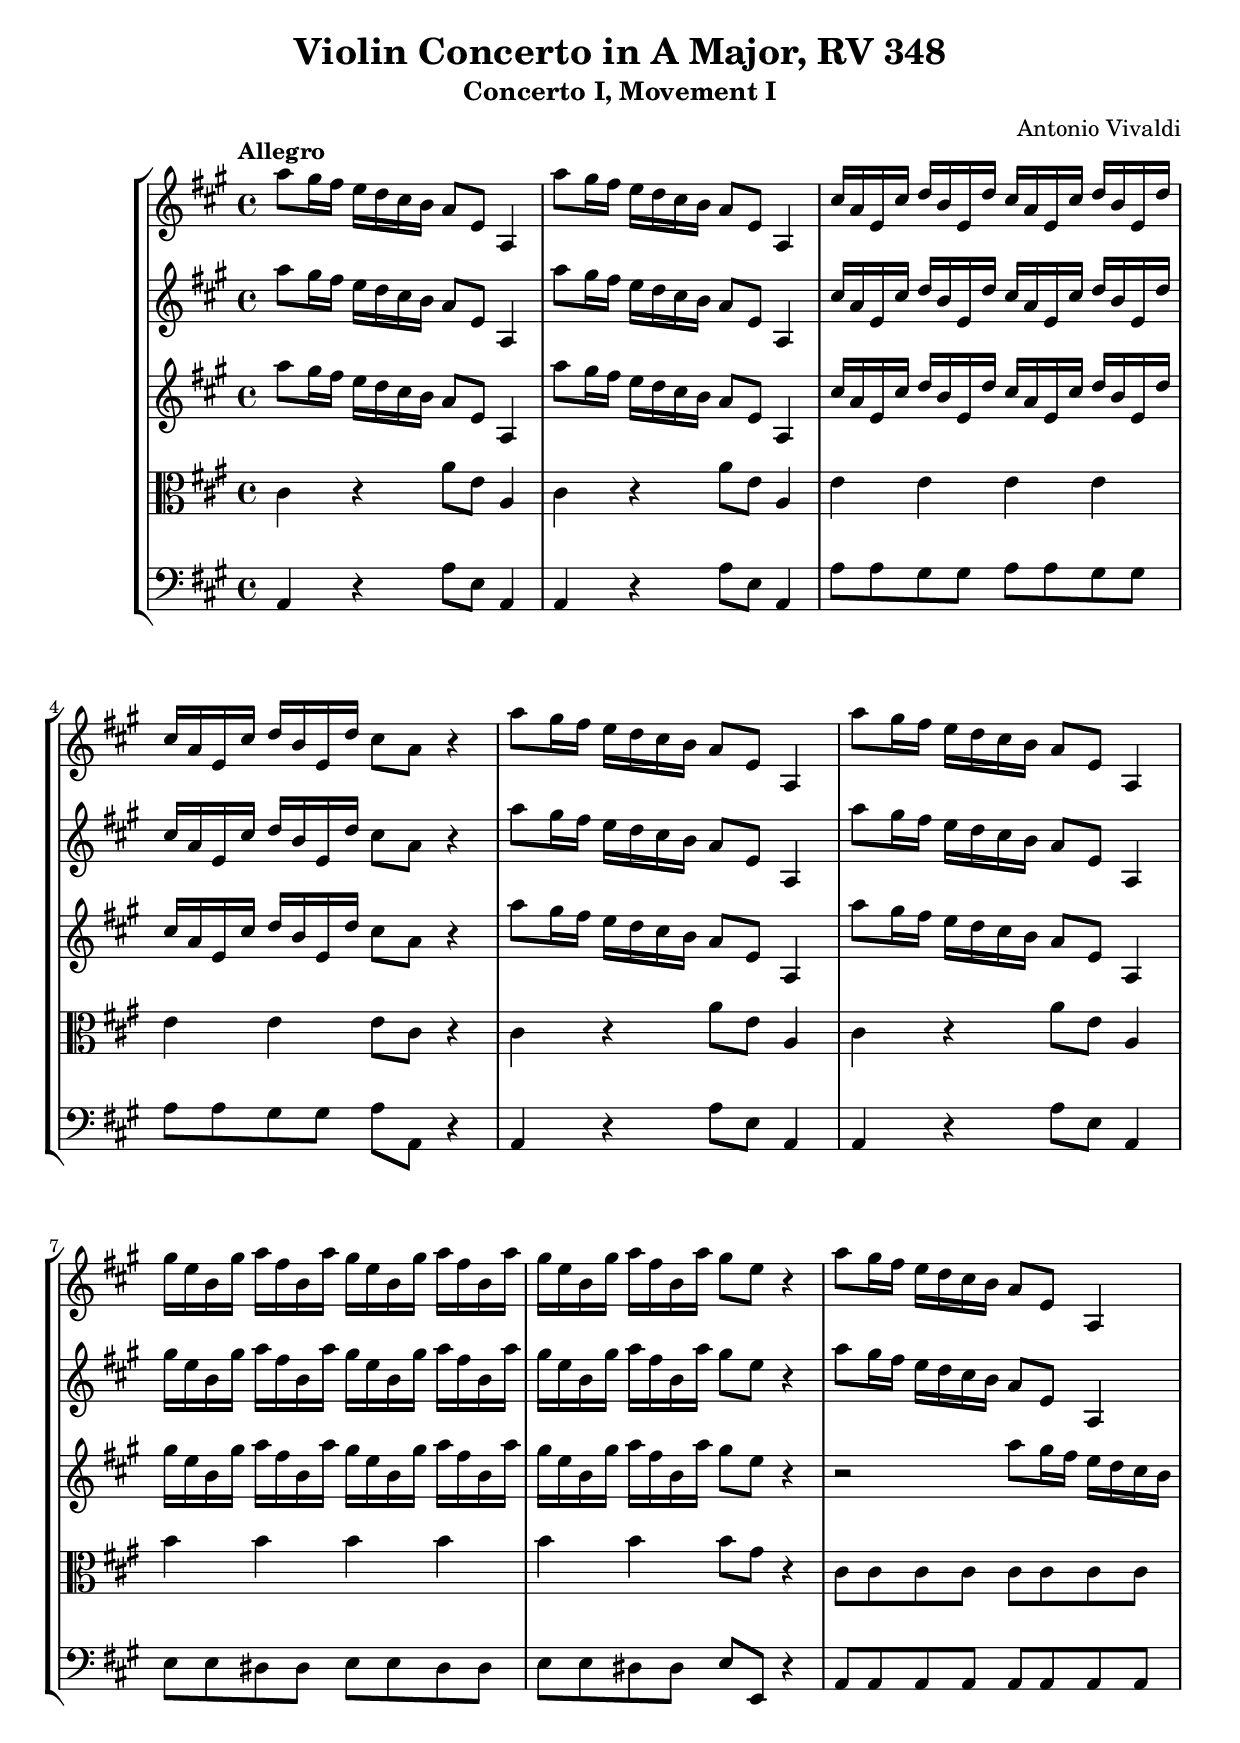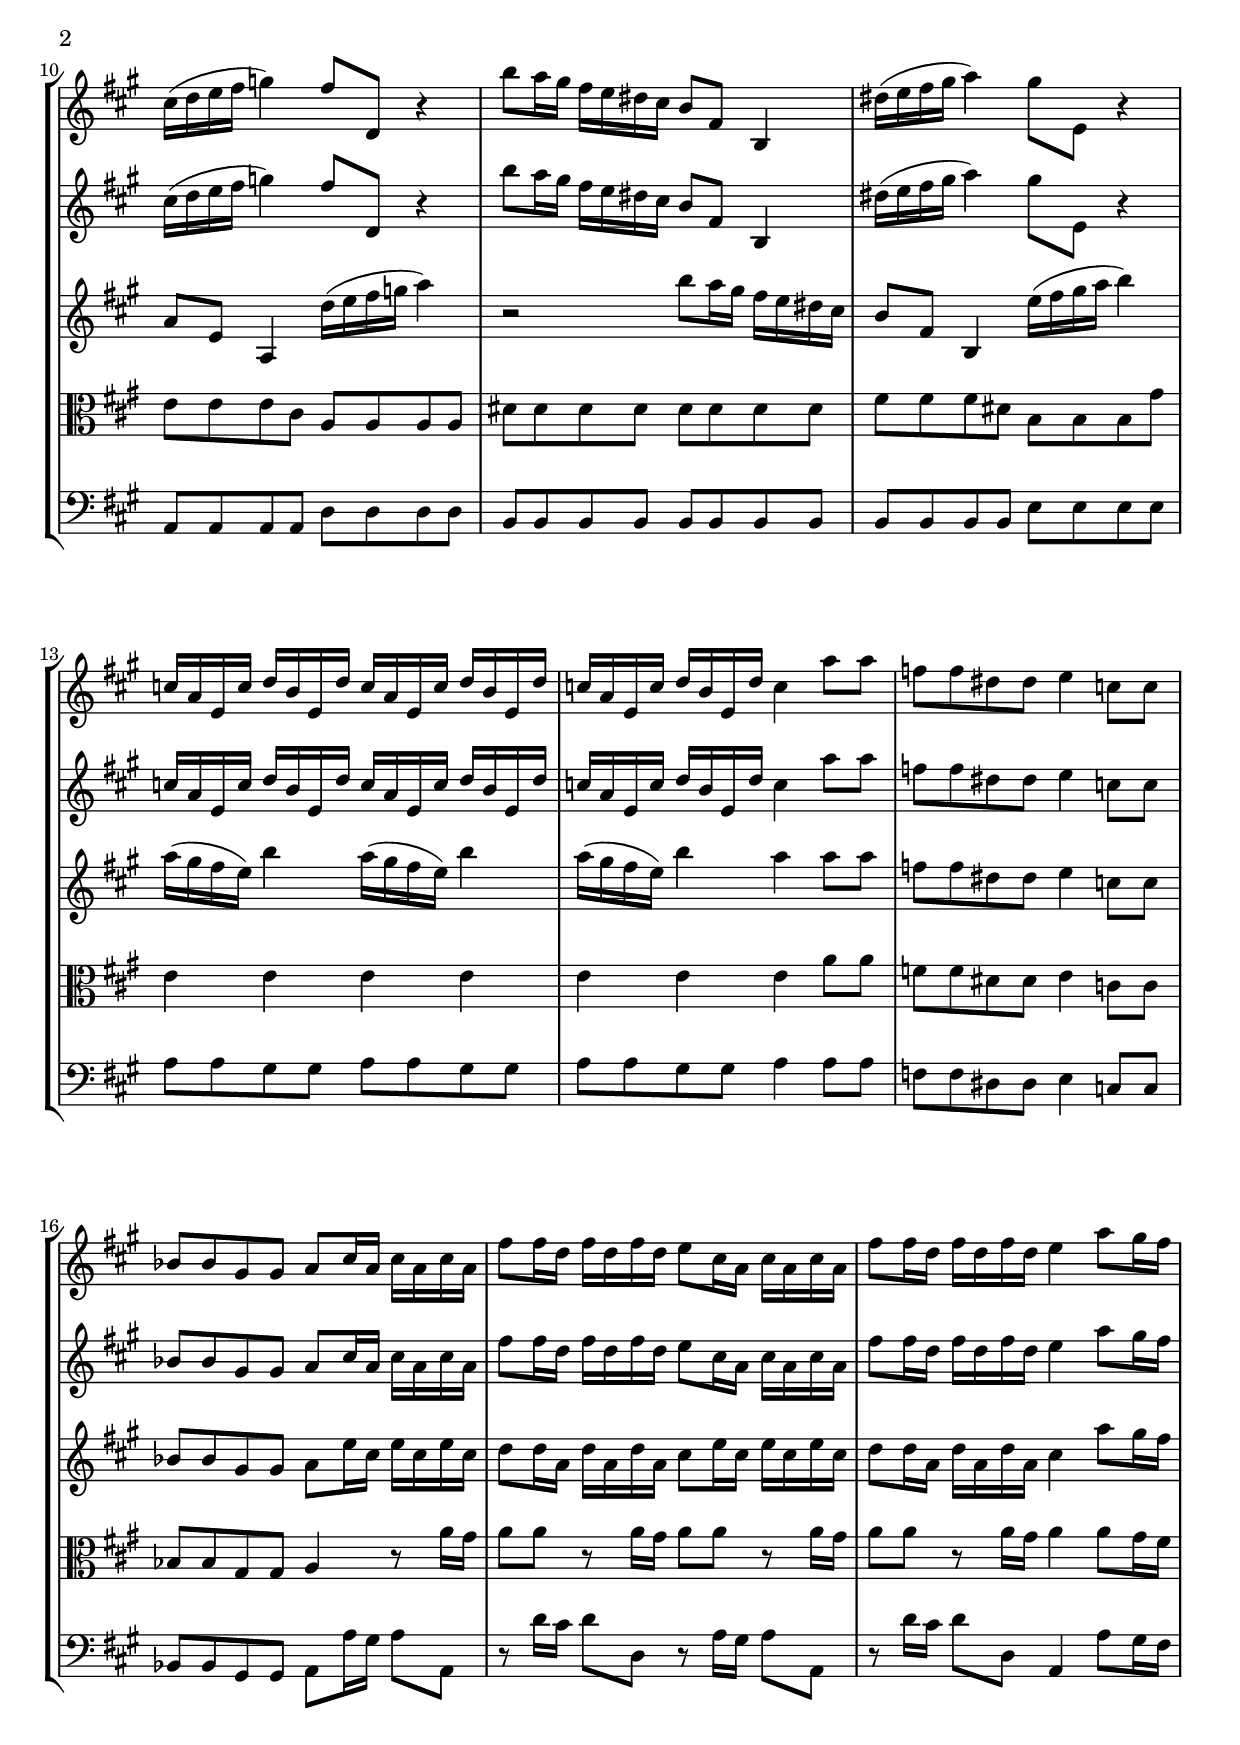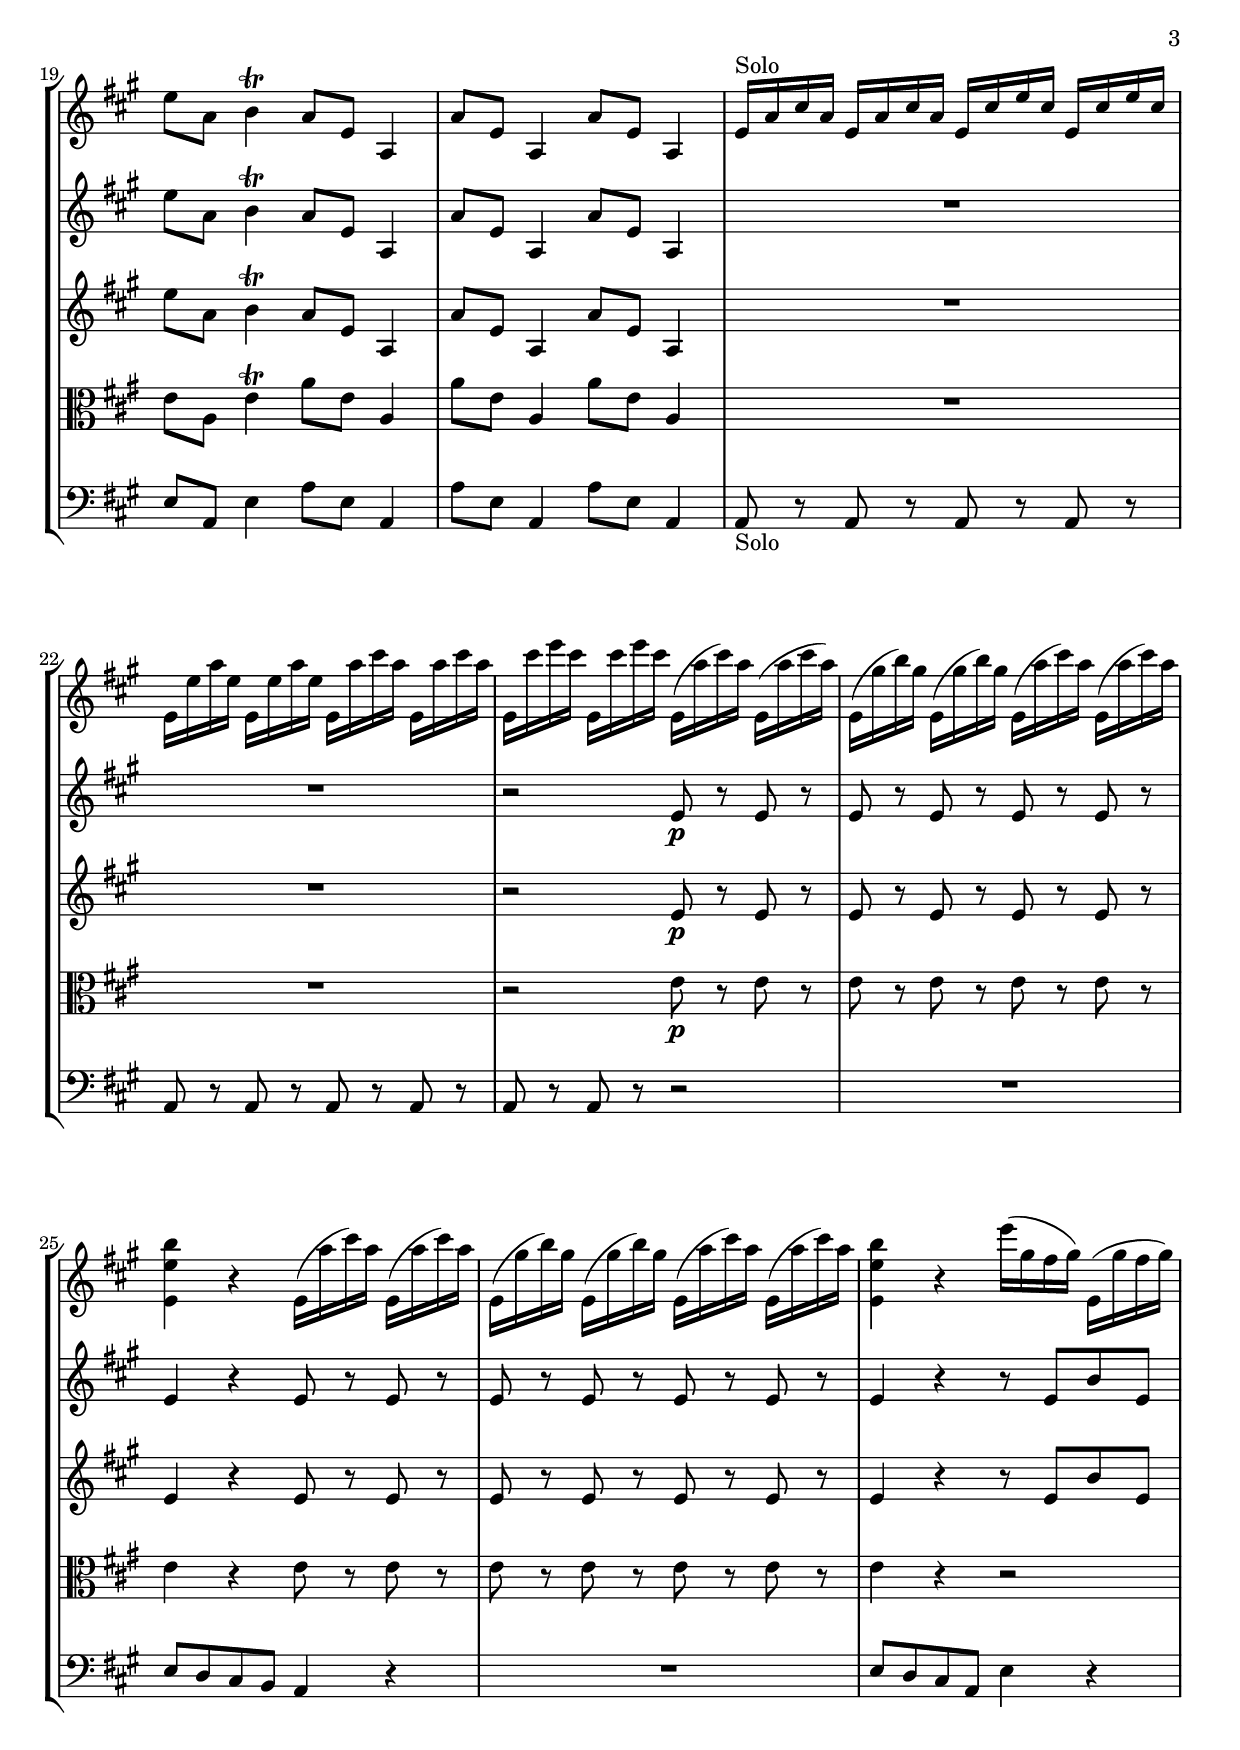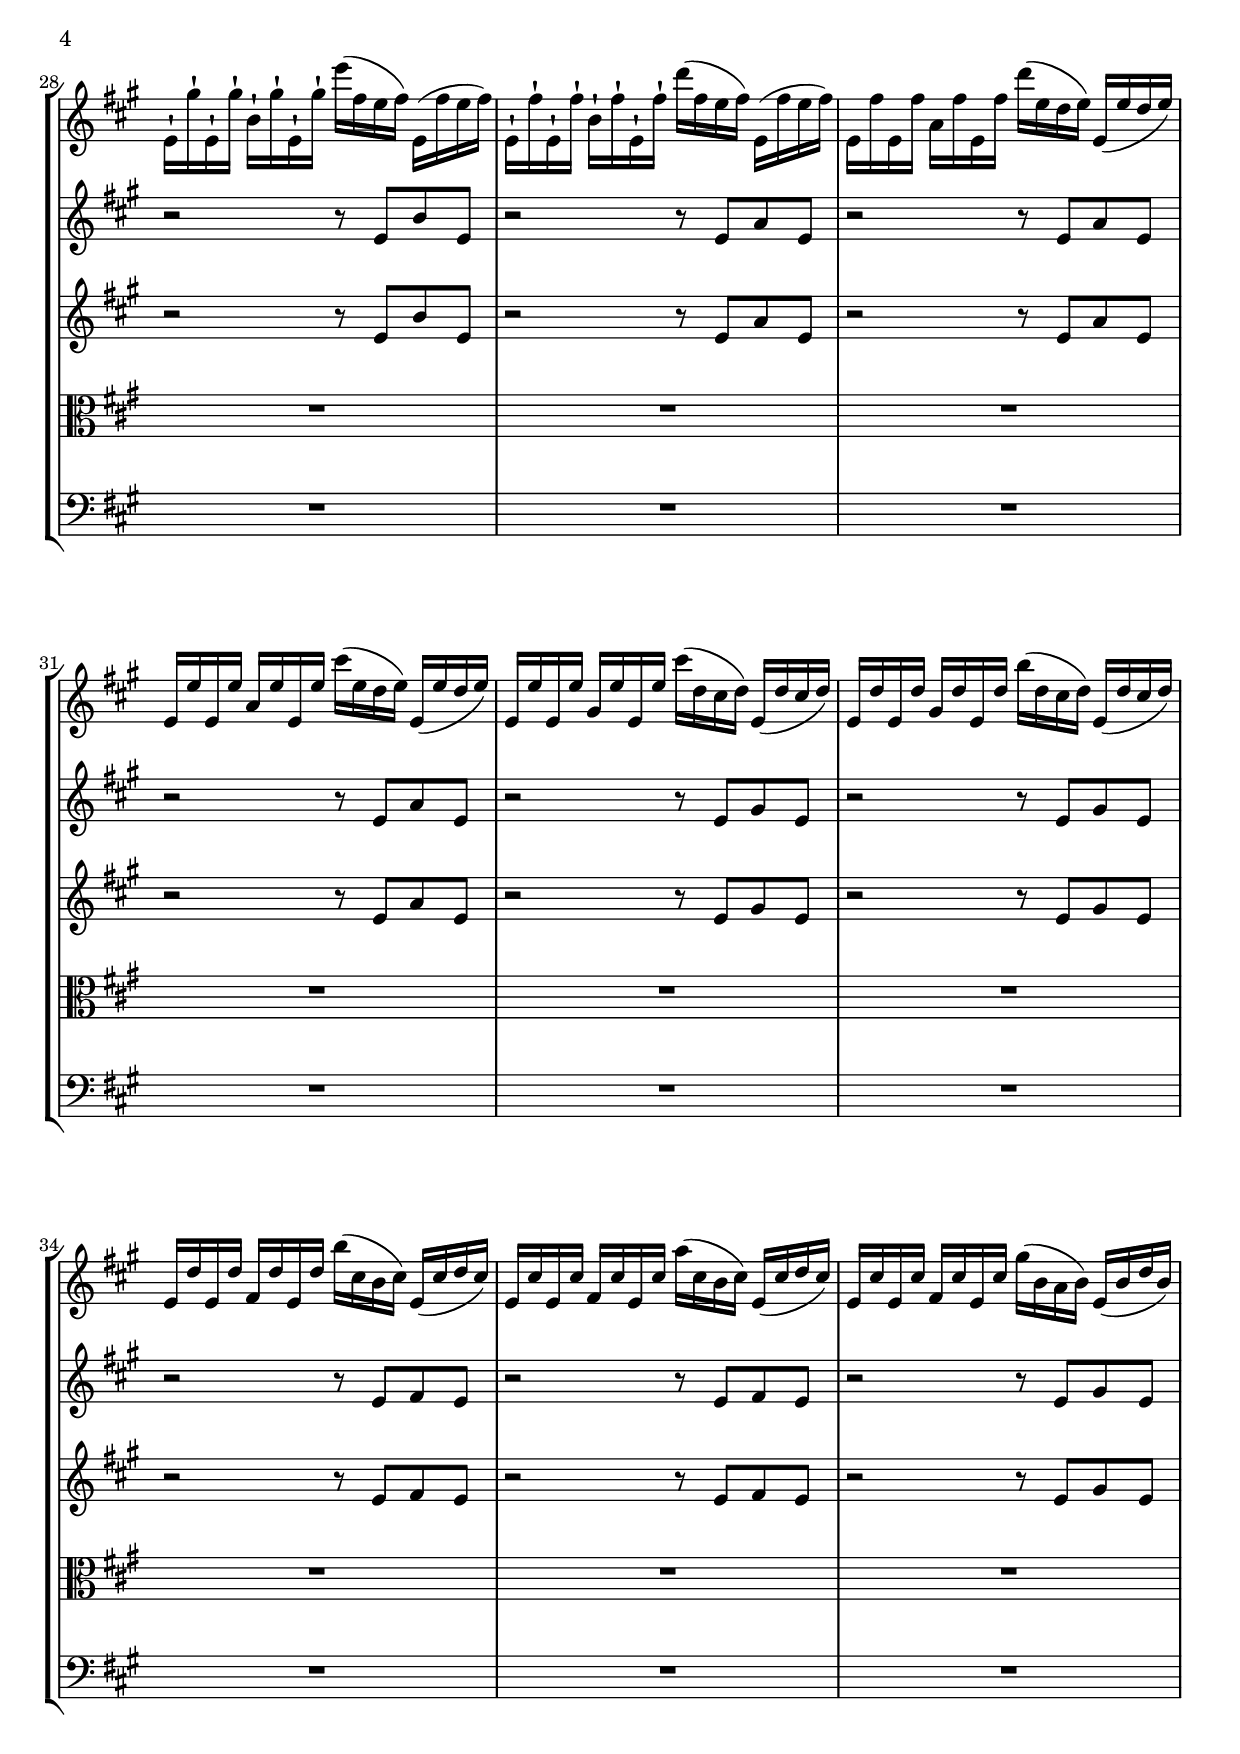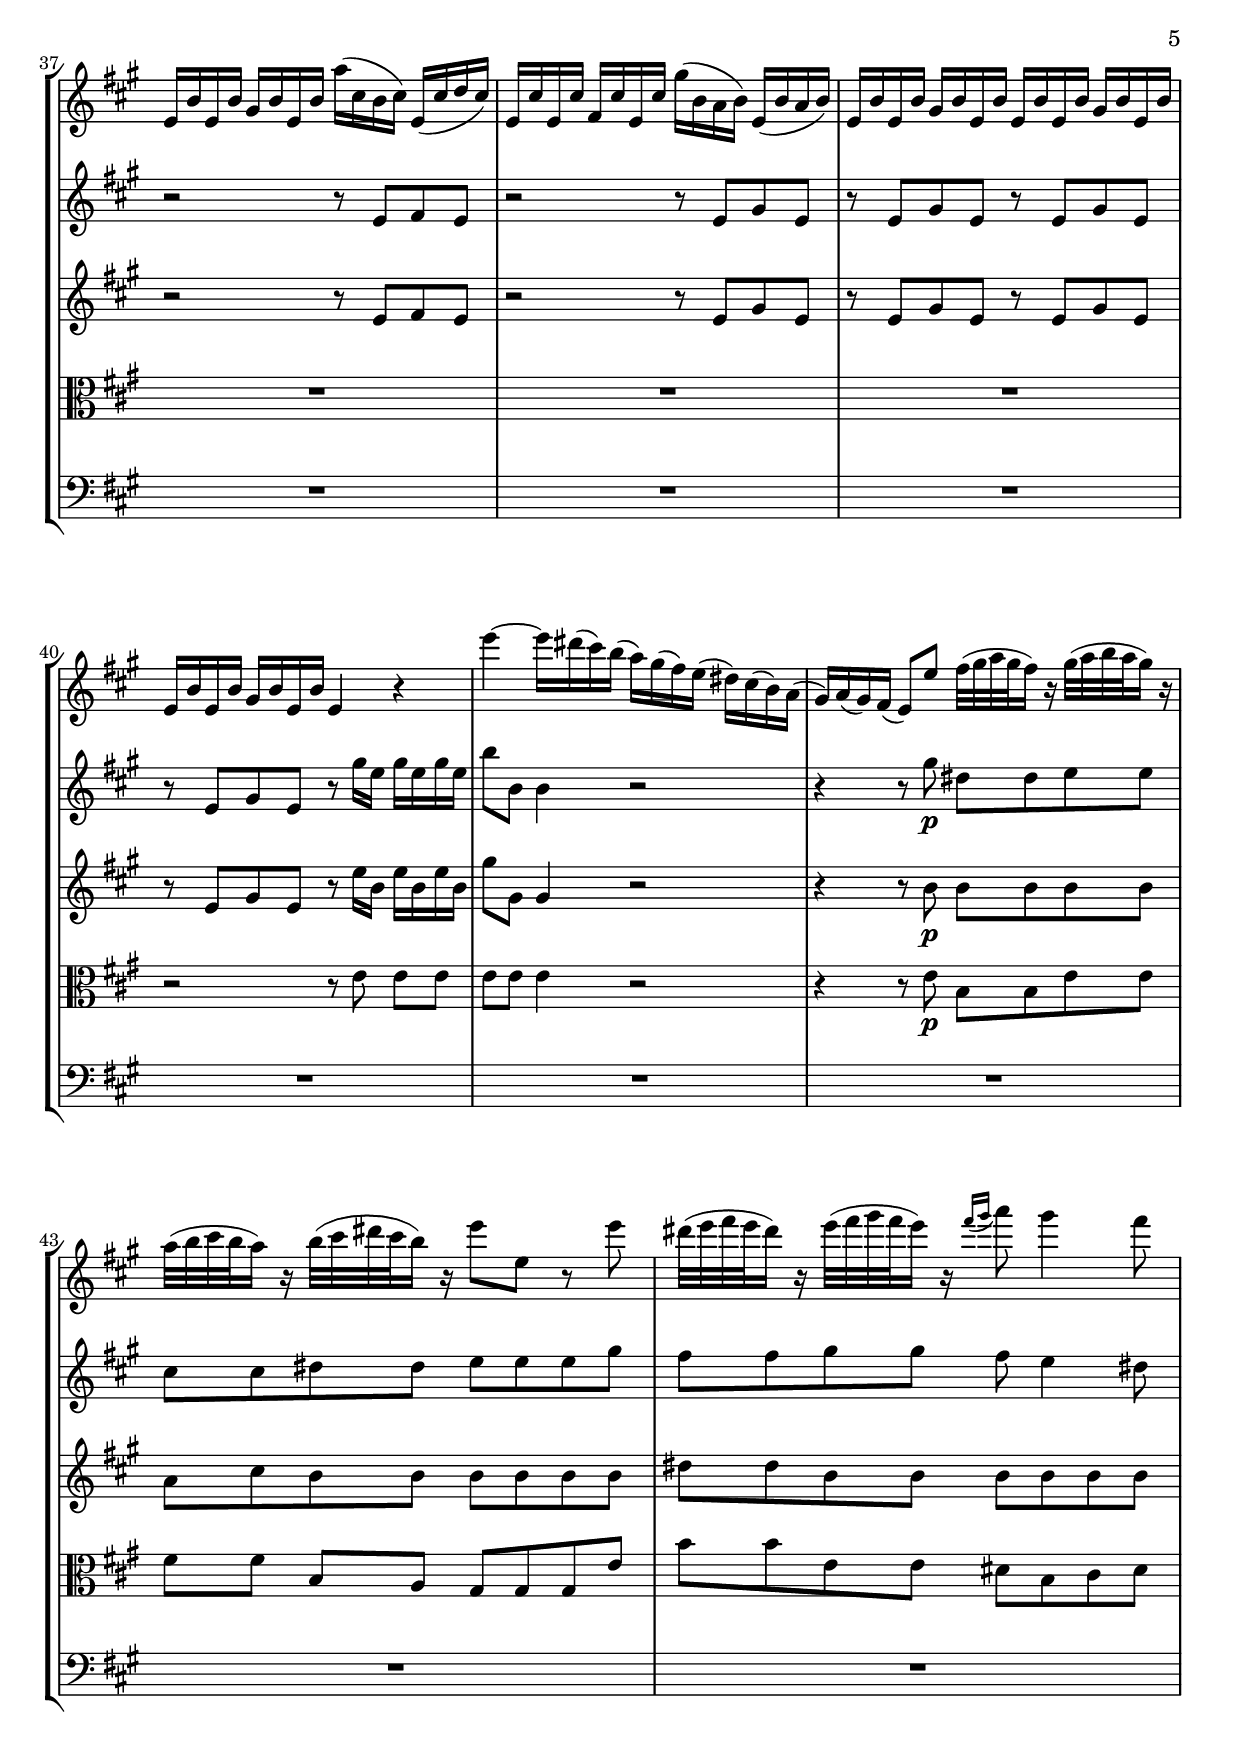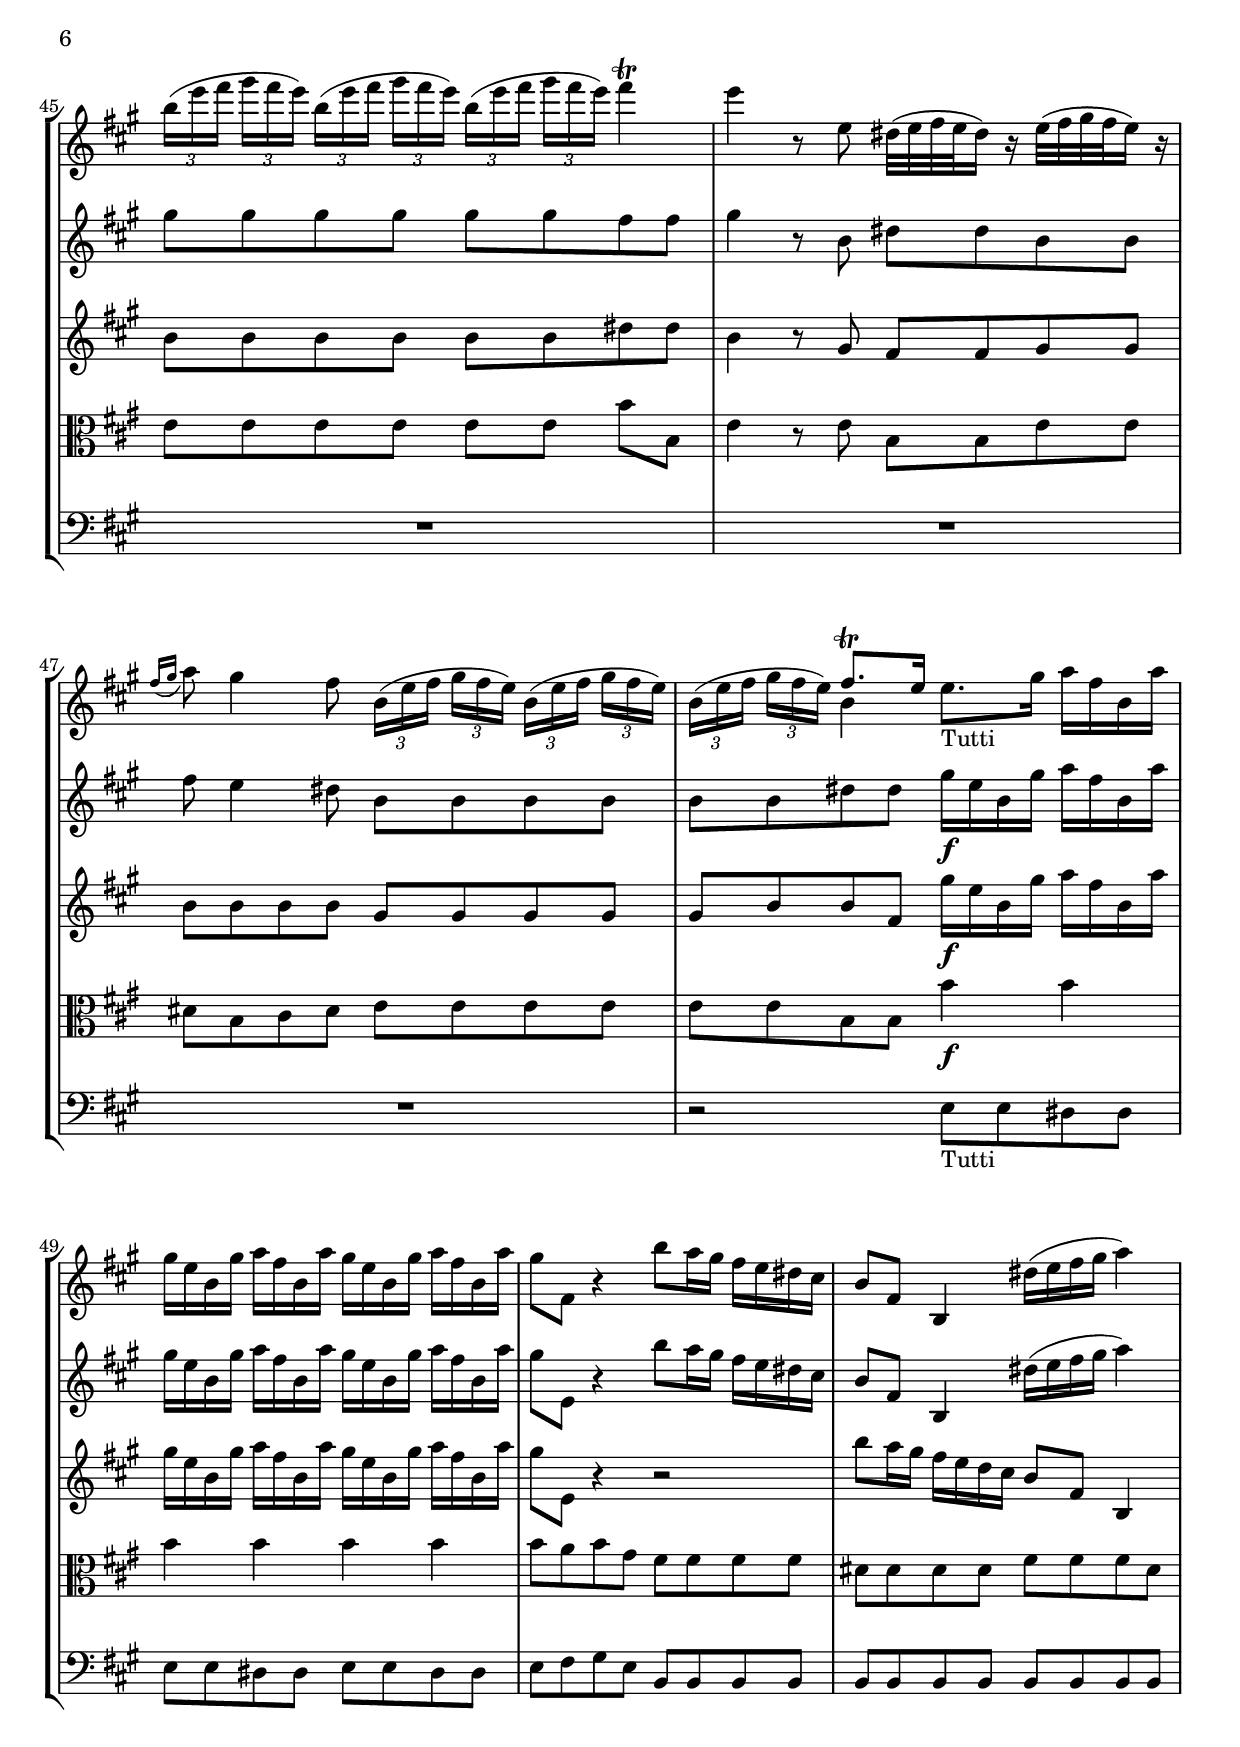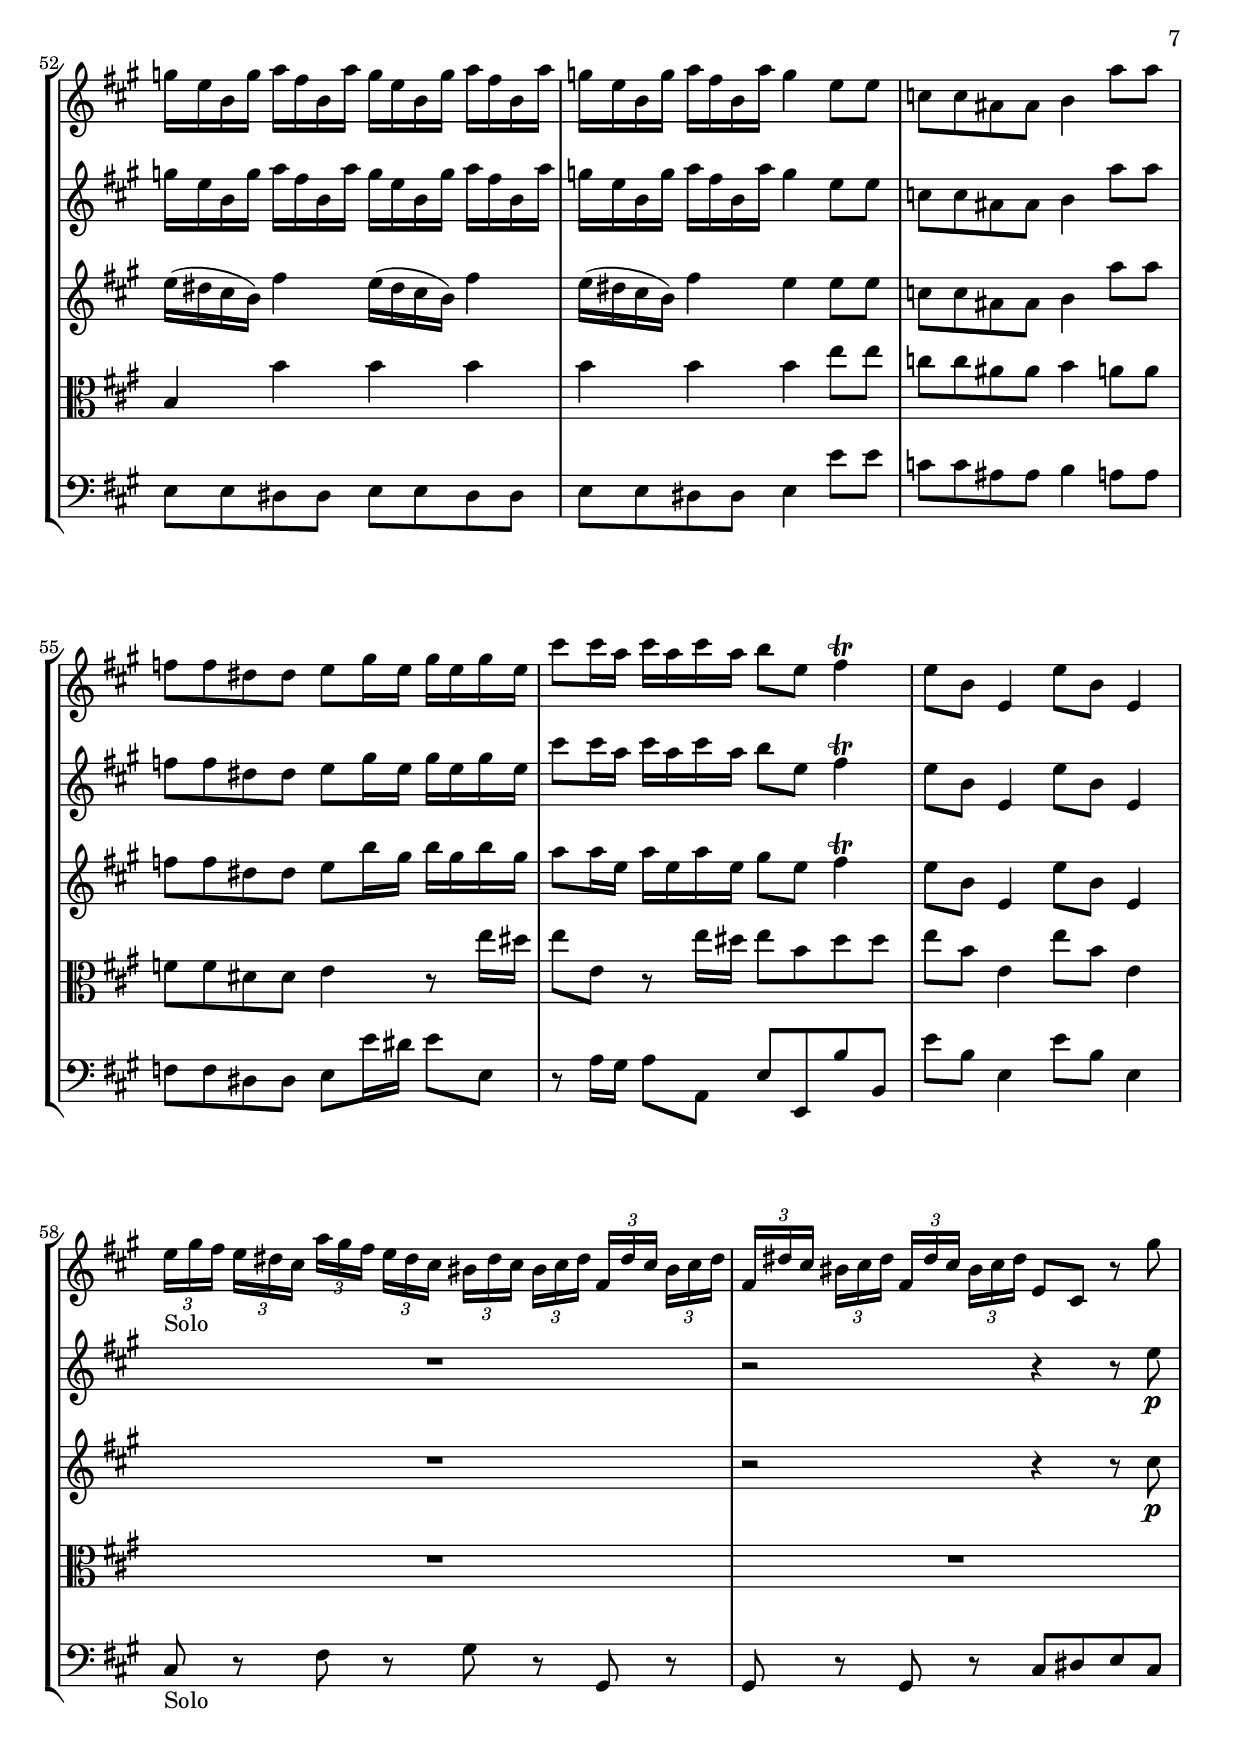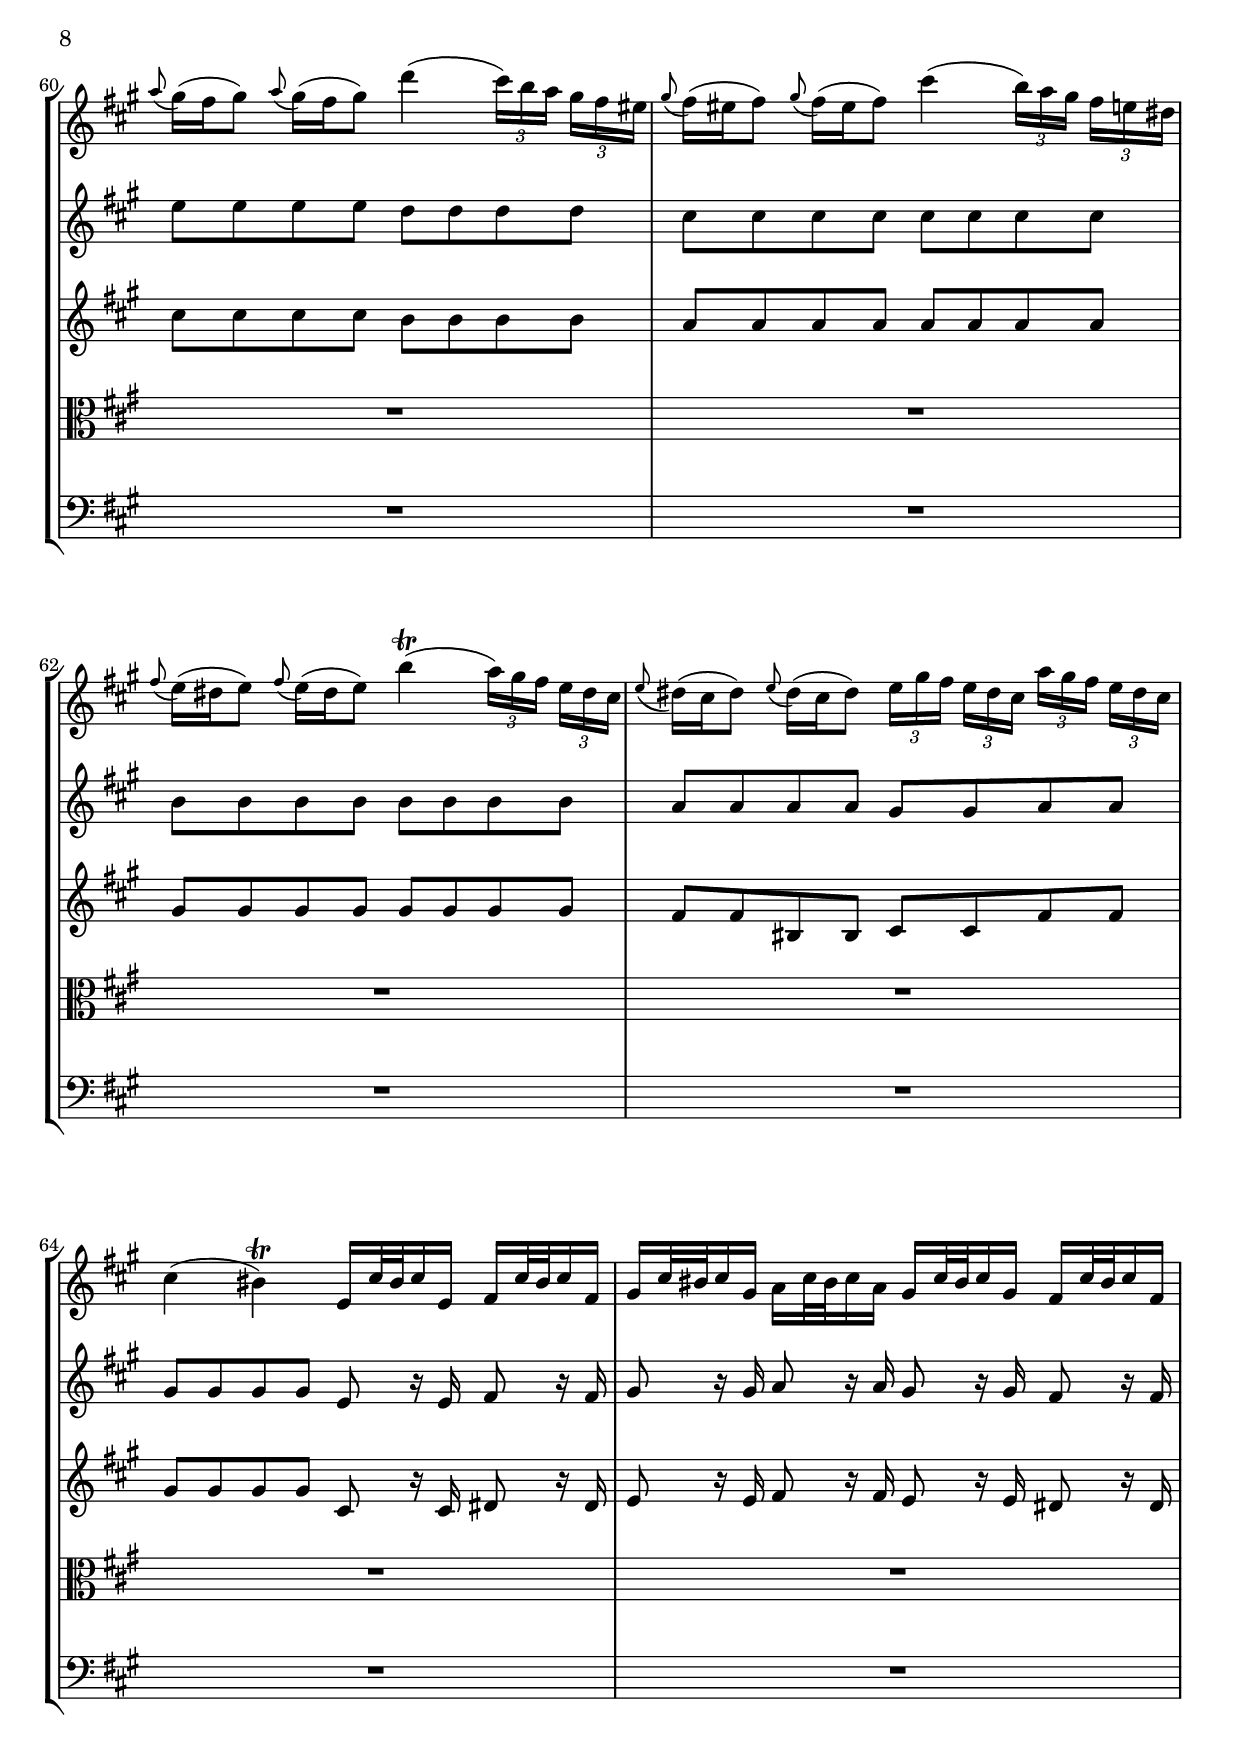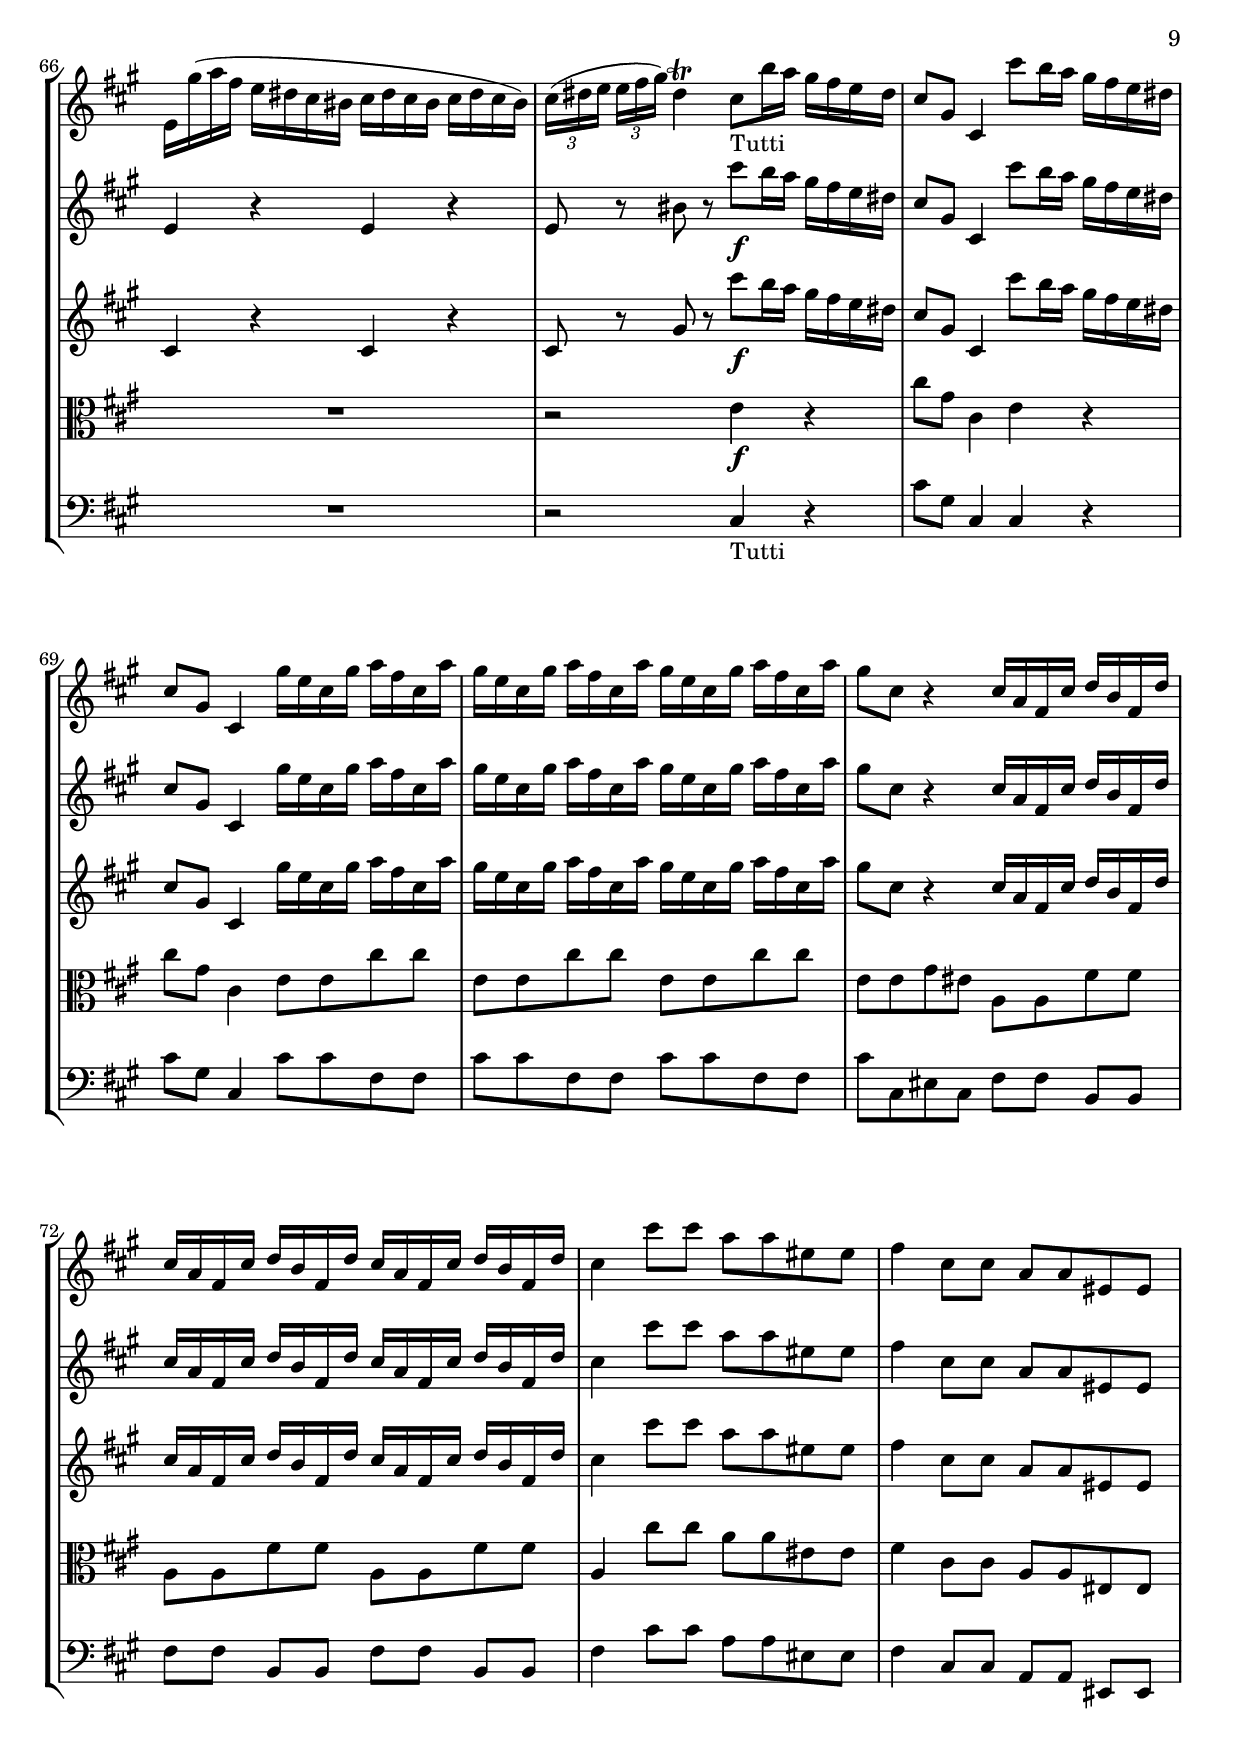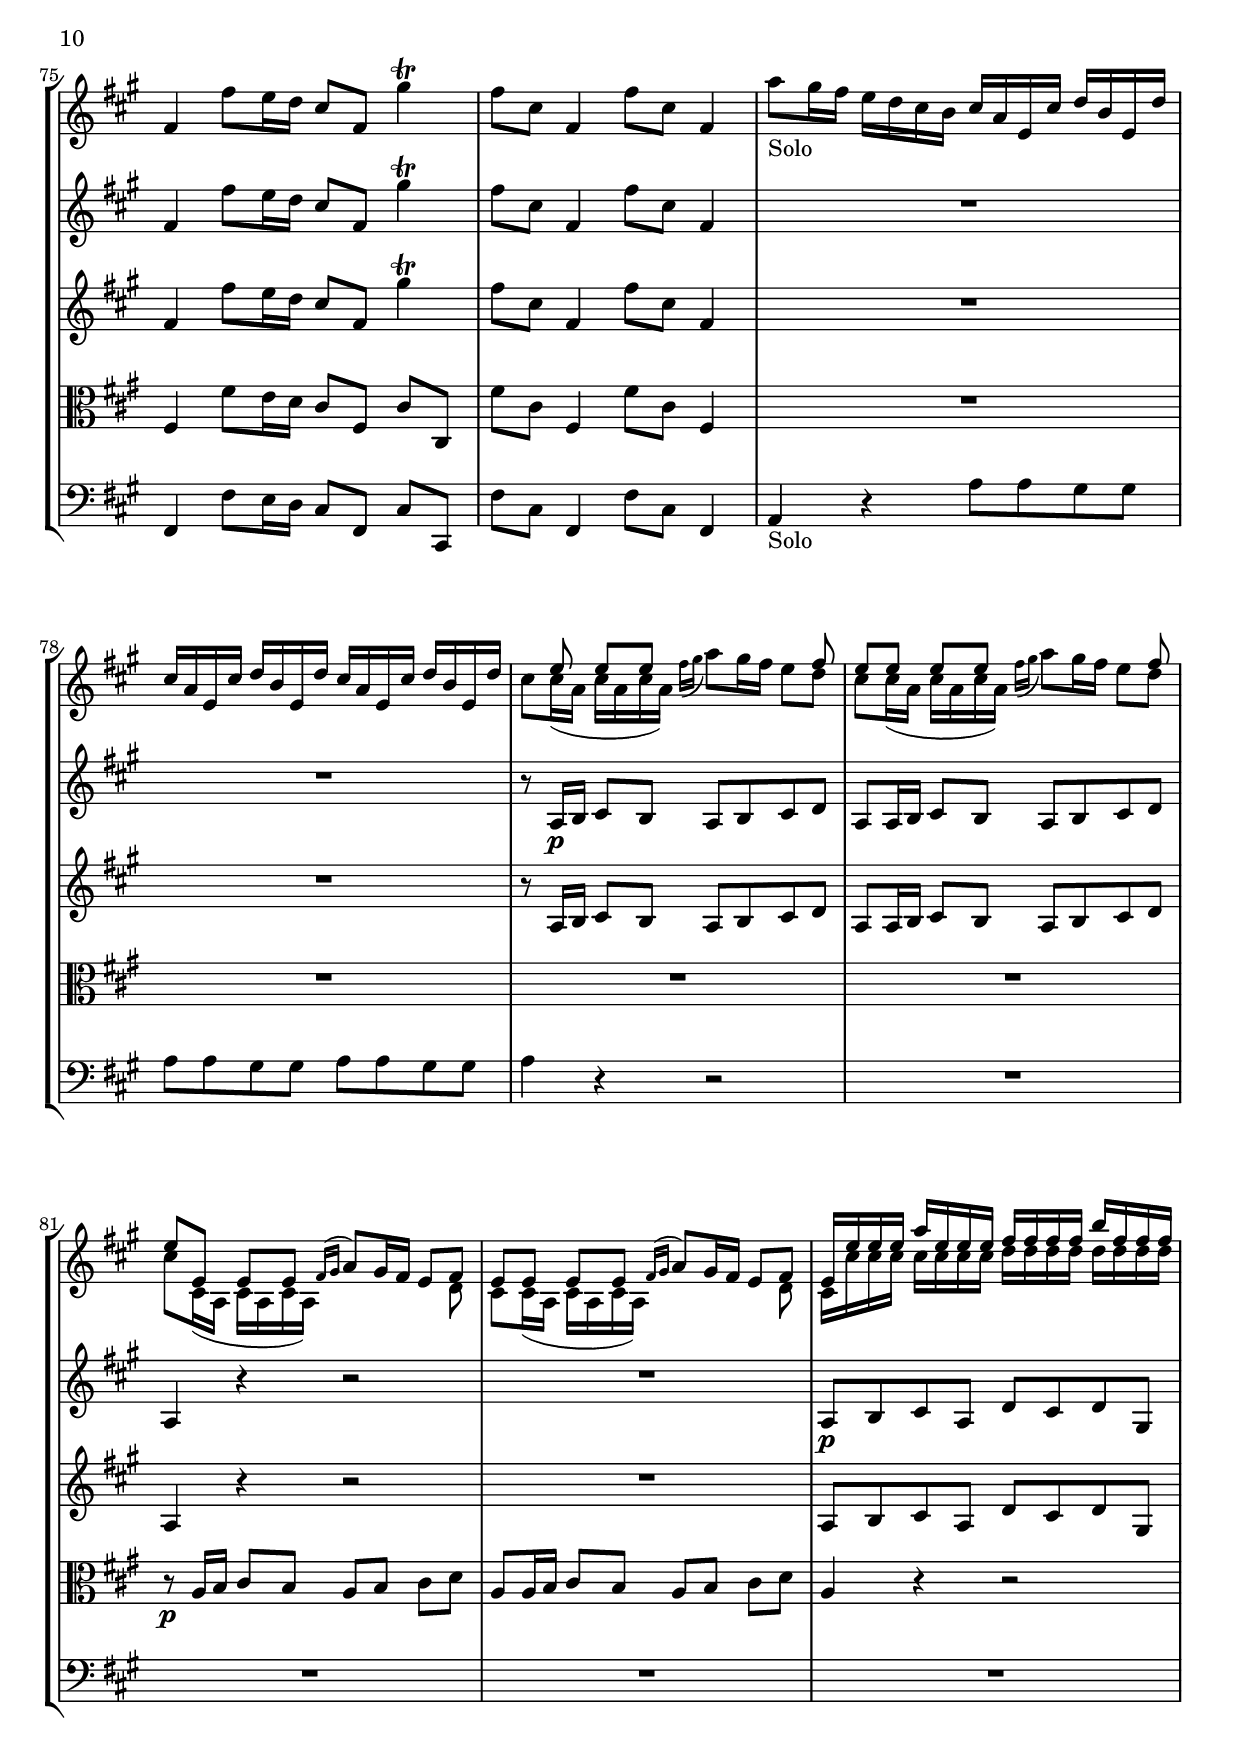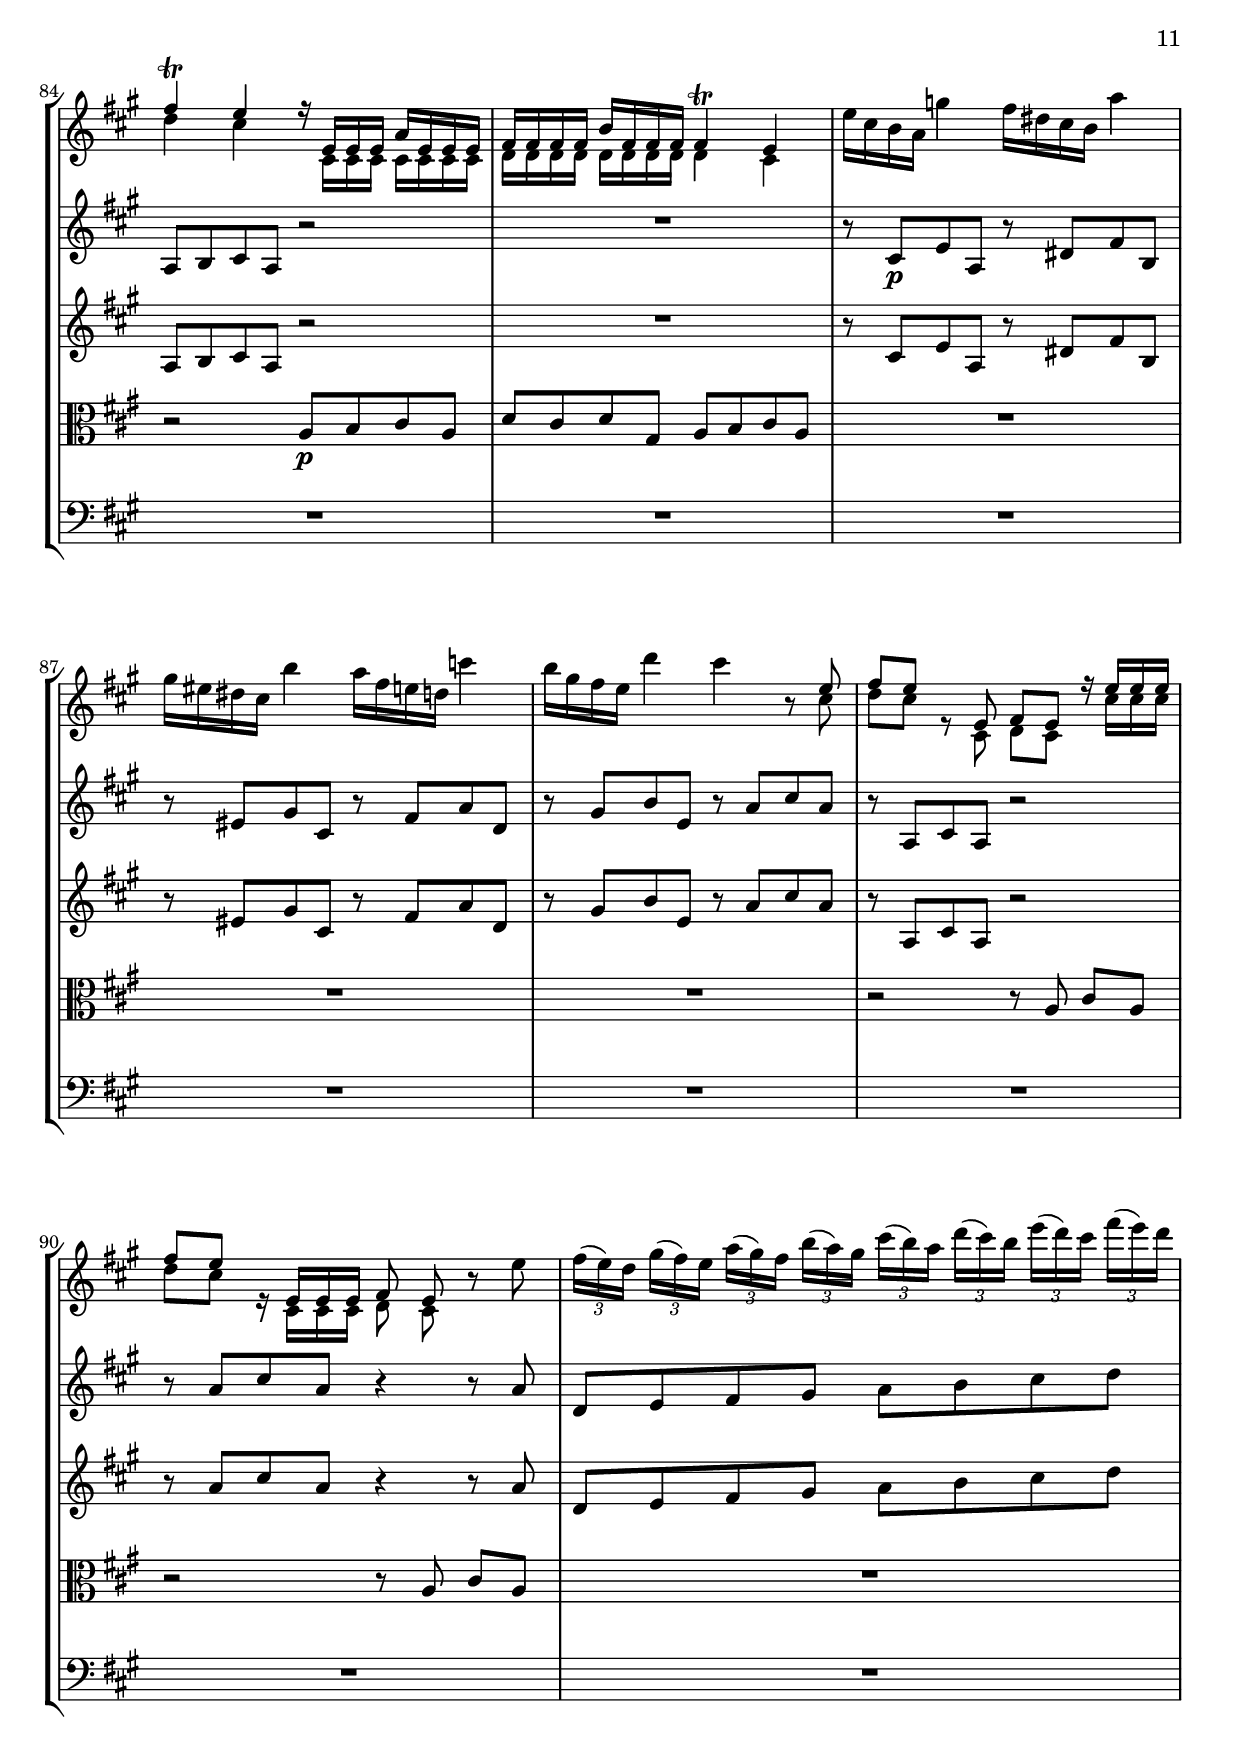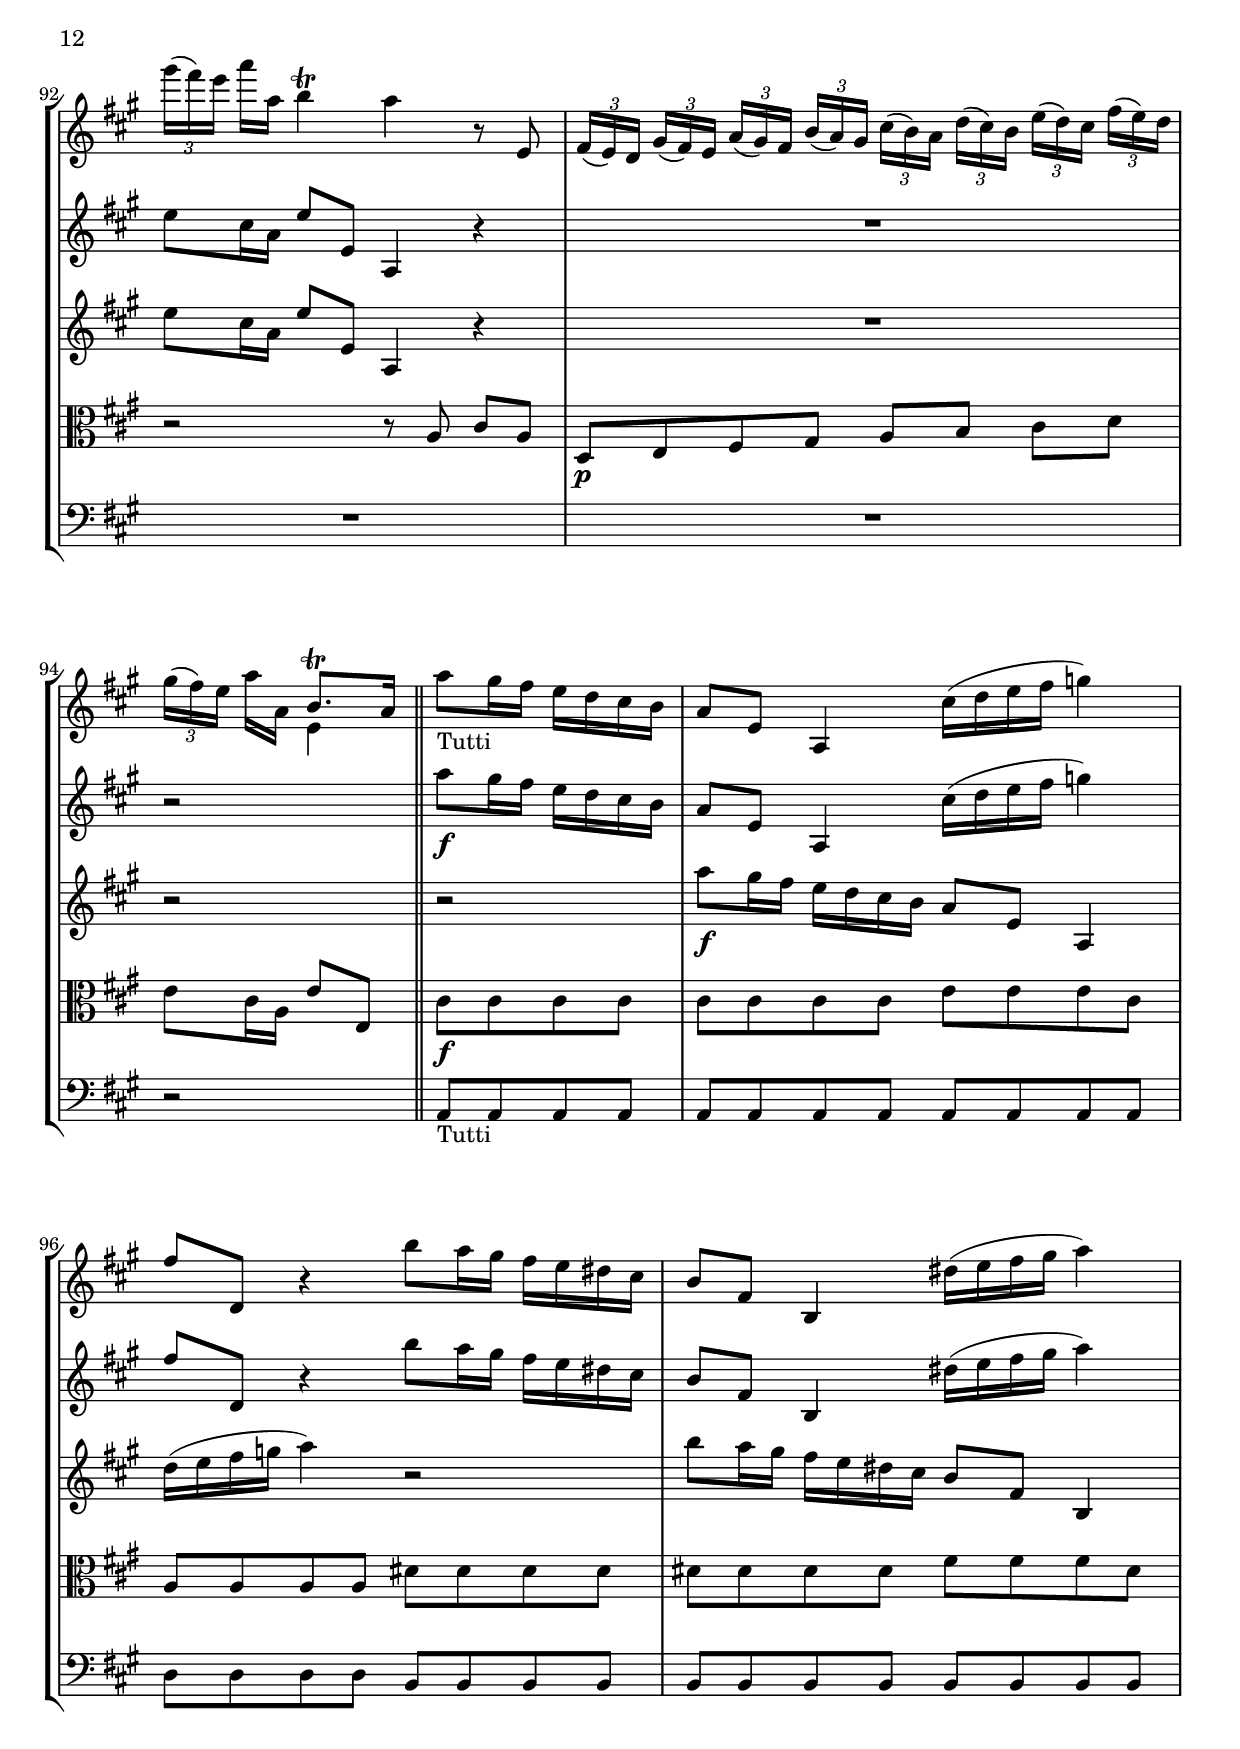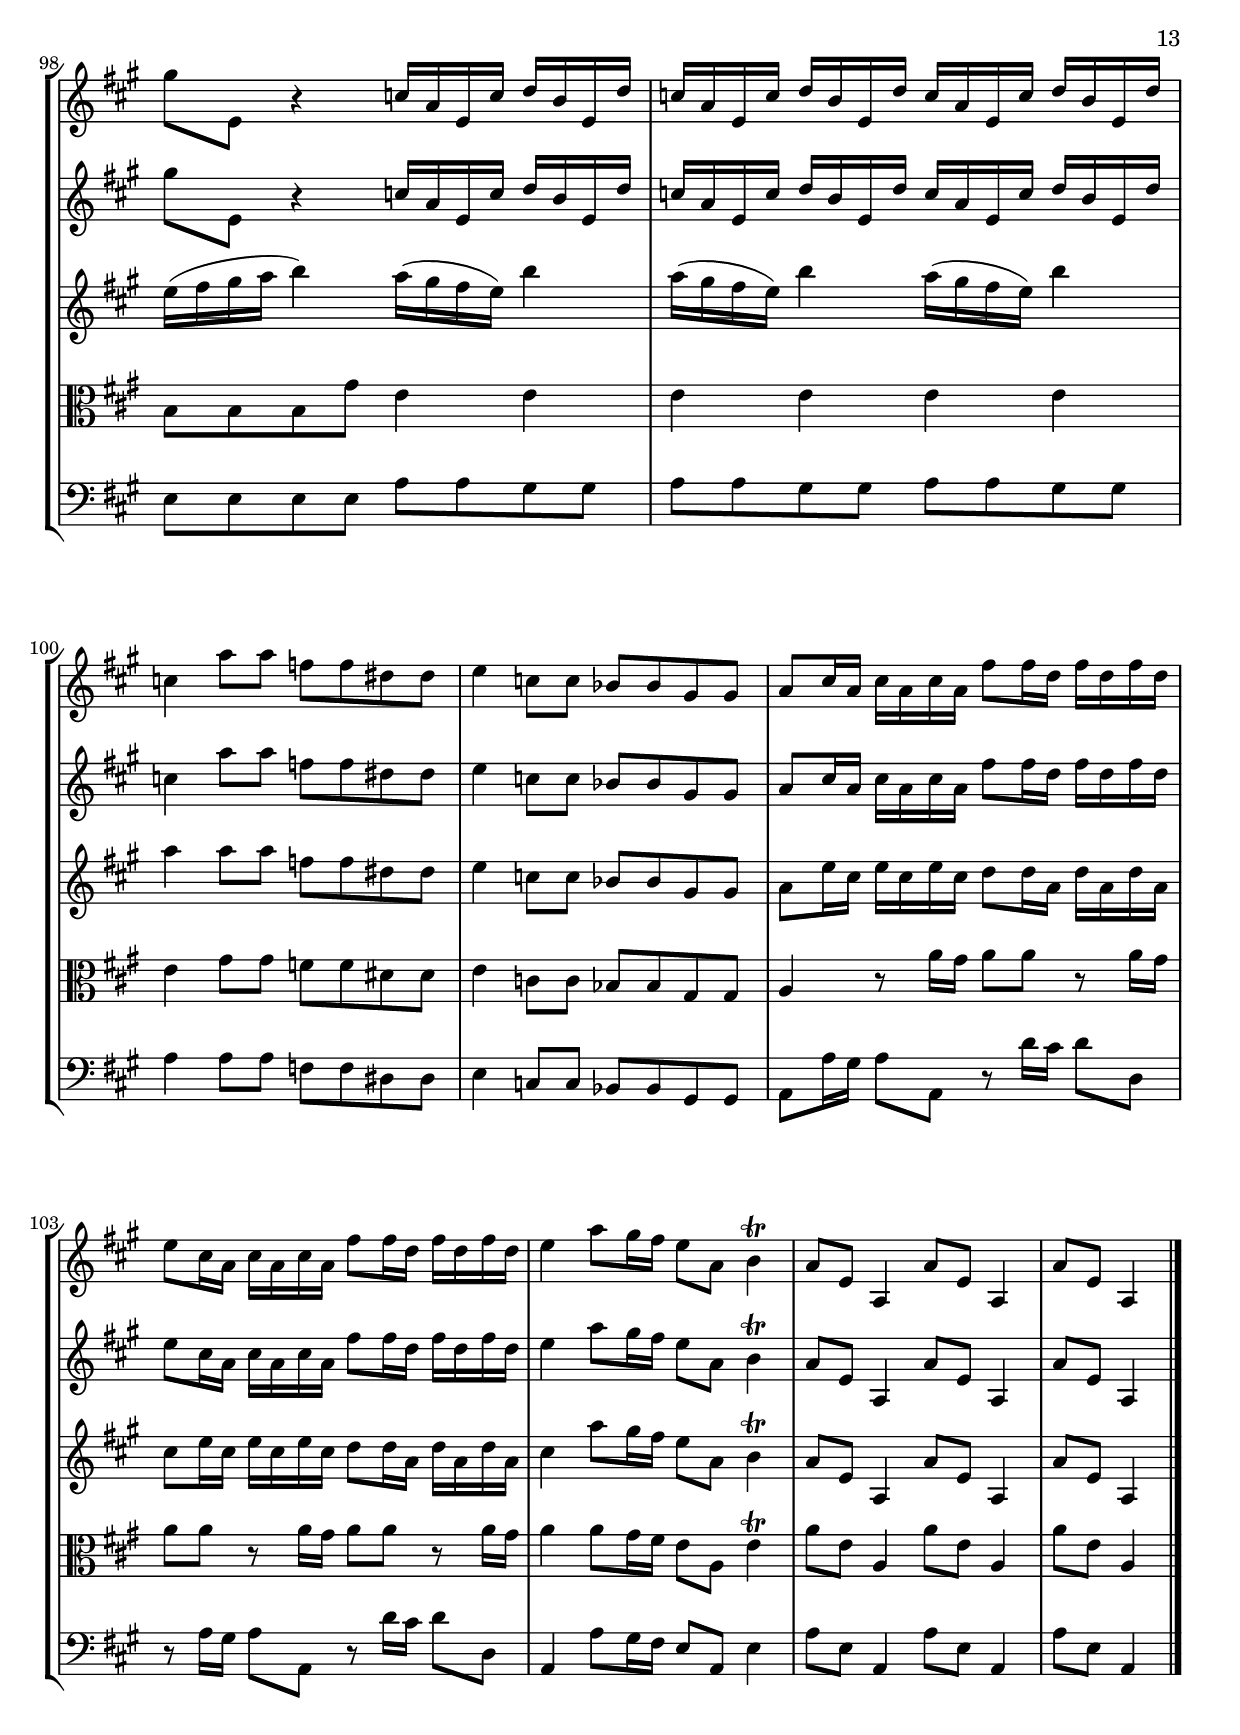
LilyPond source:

\version "2.20.0"
\language "english"

ViolinoPrimo = \new Staff {
  \time 4/4
  \key a \major
  \relative c''' {
    \tempo "Allegro"

    \repeat unfold 2 { a8 gs16 fs e d cs b a8 e a,4 | }
    cs'16 a e cs' d b e, d' cs a e cs' d b e, d' |
    cs a e cs' d b e, d' cs8 a r4 |

    \repeat unfold 2 { a'8 gs16 fs e d cs b a8 e a,4 | }
    gs''16 e b gs' a fs b, a' gs e b gs' a fs b, a' |
    gs e b gs' a fs b, a' gs8 e r4 |

    a8 gs16 fs e d cs b a8 e a,4 |
    cs'16( d e fs g4) fs8 d, r4 |
    b''8 a16 gs fs e ds cs b8 fs b,4 |
    ds'16( e fs gs a4) gs8 e, r4 |

    c'16 a e c' d b e, d' c a e c' d b e, d' |
    c a e c' d b e, d' c4 a'8 a |
    f f ds ds e4 c8 c |
    bf bf gs gs a cs16 a cs a cs a |

    fs'8 fs16 d fs d fs d e8 cs16 a cs a cs a |
    fs'8 fs16 d fs d fs d e4 a8 gs16 fs |
    e8 a, b4 \trill a8 e a,4 |
    a'8 e a,4 a'8 e a,4 |

    % Solo
    e'16^"Solo" a cs a e a cs a e cs' e cs e, cs' e cs |
    e, e' a e e, e' a e e, a' cs a e, a' cs a |
    e, cs'' e cs e,, cs'' e cs e,,( a' cs) a e,( a' cs a) |
    e,( gs' b) gs e,( gs' b) gs e,( a' cs) a e,( a' cs) a |

    <e, e' b'>4 r e16( a' cs) a e,( a' cs) a |
    e,( gs' b) gs e,( gs' b) gs e,( a' cs) a e,( a' cs) a |

    <e, e' b'>4 r e''16( gs, fs gs) e,( gs' fs gs)|
    e,-! gs'-! e,-! gs'-! b,-! gs'-! e,-! gs'-! e'( fs, e fs) e,( fs' e fs) |
    e,-! fs'-! e,-! fs'-! b,-! fs'-! e,-! fs'-! d'( fs, e fs) e,( fs' e fs) |
    e, fs' e, fs' a, fs' e, fs' d'( e, d e) e,( e' d e) |

    e, e' e, e' a, e' e, e' cs'( e, d e) e,( e' d e) |
    e, e' e, e' gs, e' e, e' cs'( d, cs d) e,( d' cs d) |
    e, d' e, d' gs, d' e, d' b'( d, cs d) e,( d' cs d) |
    e, d' e, d' fs, d' e, d' b'( cs, b cs) e,( cs' d cs) |

    e, cs' e, cs' fs, cs' e, cs' a'( cs, b cs) e,( cs' d cs) |
    e, cs' e, cs' fs, cs' e, cs' gs'( b, a b) e,( b' d b) |
    e, b' e, b' gs b e, b' a'( cs, b cs) e,( cs' d cs) |
    e, cs' e, cs' fs, cs' e, cs' gs'( b, a b) e,( b' a b) |

    e, b' e, b' gs b e, b' e, b' e, b' gs b e, b' |
    e, b' e, b' gs b e, b' e,4 r |

    % Downward slur
    e''4~ 16 ds( cs) b( a) gs( fs) e( ds) cs( b) a( |
    gs) a( gs) fs( e8) e' fs32( gs a gs fs16) r gs32( a b a gs16) r |
    a32( b cs b a16) r b32( cs ds cs b16) r e8 e, r e' |
    ds32( e fs e ds16) r e32( fs gs fs e16) r
      \appoggiatura { fs16 gs } a8 gs4 fs8 |

    \tuplet 3/2 8 { b,16[( e fs] gs[ fs e]) b[( e fs] gs[ fs e])
      b[( e fs] gs[ fs e]) } fs4 \trill |
    e r8 e, ds32( e fs e ds16) r e32( fs gs fs e16) r |
    \appoggiatura { fs gs } a8 gs4 fs8
      \tuplet 3/2 8 { b,16[( e fs] gs[ fs e]) b[( e fs] gs[ fs e]) |
    b[( e fs] gs[ fs e]) } << { fs8. \trill e16 } \\ { b4 } >>

    % Tutti (second half of measure)
      e8.-"Tutti" gs16 a fs b, a' |
    gs e b gs' a fs b, a' gs e b gs' a fs b, a' |
    gs8 fs, r4 b'8 a16 gs fs e ds cs |
    b8 fs b,4 ds'16( e fs gs a4) |

    g16 e b g' a fs b, a' g e b g' a fs b, a' |
    g e b g' a fs b, a' g4 e8 e |
    c c as as b4 a'8 a |
    f f ds ds e gs16 e gs e gs e |

    cs'8 cs16 a cs a cs a b8 e, fs4 \trill |
    e8 b e,4 e'8 b e,4 |

    % Solo
    \tuplet 3/2 8 { e'16-"Solo"[ gs fs] e[ ds cs] a'[ gs fs] e[ ds cs]
      bs[ ds cs] bs[ cs ds] fs,[ ds' cs] bs[ cs ds] |
    fs,[ ds' cs] bs[ cs ds] fs,[ ds' cs] bs[ cs ds] } e,8 cs r gs'' |

    \appoggiatura a gs16( fs gs8) \appoggiatura a gs16( fs gs8)
      d'4( \tuplet 3/2 8 { cs16[) b a] gs[ fs es] } |
    \appoggiatura gs8 fs16( es fs8) \appoggiatura gs8 fs16( es fs8)
      cs'4( \tuplet 3/2 8 { b16[) a gs] fs[ e ds] } |
    \appoggiatura fs8 e16( ds e8) \appoggiatura fs8 e16( ds e8)
      b'4( \trill \tuplet 3/2 8 { a16[) gs fs] e[ ds cs] } |
    \appoggiatura e8 ds16( cs ds8) \appoggiatura e8 ds16( cs ds8)
      \tuplet 3/2 8 { e16[ gs fs] e[ ds cs] a'[ gs fs] e[ ds cs] } |

    cs4( bs) \trill e,16 cs'32 bs cs16 e, fs cs'32 bs cs16 fs,
      gs cs32 bs cs16 gs a cs32 bs cs16 a gs cs32 bs cs16 gs fs cs'32 bs cs16 fs, |
    e gs'( a fs e ds cs bs cs ds cs bs cs ds cs bs) |
    \tuplet 3/2 8 { cs[( ds e] e[ fs gs]) } ds4 \trill

    % Tutti (second half of measure)
      cs8-"Tutti" b'16 a gs fs e ds |
    cs8 gs cs,4 cs''8 b16 a gs fs e ds |
    cs8 gs cs,4 gs''16 e cs gs' a fs cs a' |
    gs e cs gs' a fs cs a' gs e cs gs' a fs cs a' |
    gs8 cs, r4 cs16 a fs cs' d b fs d' |
    cs a fs cs' d b fs d' cs a fs cs' d b fs d' |

    cs4 cs'8 cs a a es es |
    fs4 cs8 cs a a es es |
    fs4 fs'8 e16 d cs8 fs, gs'4 \trill |
    fs8 cs fs,4 fs'8 cs fs,4 |

    % Solo
    a'8-"Solo" gs16 fs e d cs b cs a e cs' d b e, d' |
    cs a e cs' d b e, d' cs a e cs' d b e, d' |

    <<
      \relative c'' {
        s8 e e[ e] s4 s8 fs |
        e[ e] e[ e] s4 s8 fs |
        e[ e,] e[ e] \appoggiatura { fs16 gs } a8 gs16 fs e8 fs |
        e[ e] e[ e] \appoggiatura { fs16 gs } a8 gs16 fs e8 fs |

        e16 e' e e a e e e fs fs fs fs b fs fs fs |
        fs4 \trill e r16 e, e e a e e e |
        fs fs fs fs b fs fs fs fs4 \trill e |
      }
    \\
      \relative c'' {
        \repeat unfold 2 {
          cs8 cs16( a cs a cs a) \appoggiatura { fs'16 gs } a8 gs16 fs e8 d | }
        cs cs,16( a cs a cs a) s4 s8 d |
        cs cs16( a cs a cs a) s4 s8 d |

        cs16 cs' cs cs cs cs cs cs d d d d d d d d |
        d4 cs s16 cs, cs cs cs cs cs cs |
        d d d d d d d d d4 cs |
      }
    >>

    e16 cs b a g'4 fs16 ds cs b a'4 |
    gs16 es ds cs b'4 a16 fs e d c'4 |
    b16 gs fs e d'4 cs r8

    <<
      \relative c'' { e8 |
        fs e s e, fs e r16 e' e e |
        fs8 e s16 e, e e fs8 e
      }
    \\
      \relative c'' { cs8 |
        d cs r cs, d cs s16 cs' cs cs |
        d8 cs r16 cs, cs cs d8 cs
      }
    >>
      r8 e, |

    \tuplet 3/2 8 { fs16[( e) d] gs[( fs) e] a[( gs) fs] b[( a) gs]
      cs[( b) a] d[( cs) b] e[( d) cs] fs[( e) d] |
    gs[( fs) e] } a a, b4 \trill a r8 e, |
    \tuplet 3/2 8 { fs16[( e) d] gs[( fs) e] a[( gs) fs] b[( a) gs]
      cs[( b) a] d[( cs) b] e[( d) cs] fs[( e) d] |
    gs[( fs) e] } a a, << { b8. \trill a16 } \\ { e4 } >> \bar "||"

    % This section is completely missing in the Michel-Charles le Cene 1727 manuscript

      a'8-"Tutti" gs16 fs e d cs b |
    a8 e a,4 cs'16( d e fs g4) |
    fs8 d, r4 b''8 a16 gs fs e ds cs |
    b8 fs b,4 ds'16( e fs gs a4) |
    gs8 e, r4 c'16 a e c' d b e, d' |

    \repeat unfold 2 {c a e c' d b e, d' } |
    c4 a'8 a f f ds ds |
    e4 c8 c bf bf gs gs |
    a cs16 a cs a cs a fs'8 fs16 d fs d fs d |

    e8 cs16 a cs a cs a fs'8 fs16 d fs d fs d |
    e4 a8 gs16 fs e8 a, b4 \trill |
    a8 e a,4 a'8 e a,4 |
    a'8 e a,4 \bar "|."
  }
}

ViolinoSecondo = \new Staff {
  \time 4/4
  \key a \major
  \relative c''' {
    \tempo "Allegro"

    \repeat unfold 2 { a8 gs16 fs e d cs b a8 e a,4 | }
    \repeat unfold 2 { cs'16 a e cs' d b e, d' } |
    cs a e cs' d b e, d' cs8 a r4 |

    \repeat unfold 2 { a'8 gs16 fs e d cs b a8 e a,4 | }
    \repeat unfold 2 { gs''16 e b gs' a fs b, a' } |
    gs e b gs' a fs b, a' gs8 e r4 |

    a8 gs16 fs e d cs b a8 e a,4 |
    cs'16( d e fs g4) fs8 d, r4 |
    b''8 a16 gs fs e ds cs b8 fs b,4 |
    ds'16( e fs gs a4) gs8 e, r4 |

    \repeat unfold 2 { c'16 a e c' d b e, d' } |
    c a e c' d b e, d' c4 a'8 a |
    f f ds ds e4 c8 c |
    bf bf gs gs a cs16 a cs a cs a |

    fs'8 fs16 d fs d fs d e8 cs16 a cs a cs a |
    fs'8 fs16 d fs d fs d e4 a8 gs16 fs |
    e8 a, b4 \trill a8 e a,4 |
    a'8 e a,4 a'8 e a,4 |

    \compressMMRests R1*2

    r2 e'8 \p r e r |
    e r e r e r e r |

    e4 r e8 r e r |
    e r e r e r e r |
    e4 r r8 e b' e, |
    r2 r8 e b' e, |

    r2 r8 e a e |
    r2 r8 e a e |
    r2 r8 e a e |
    r2 r8 e gs e |

    r2 r8 e gs e |
    r2 r8 e fs e |
    r2 r8 e fs e |
    r2 r8 e gs e |

    r2 r8 e fs e |
    r2 r8 e gs e |
    r e gs e r e gs e |
    r e gs e r gs'16 e gs e gs e |

    b'8 b, b4 r2 |
    r4 r8 gs' \p ds ds e e |
    cs cs ds ds e e e gs |
    fs fs gs gs fs e4 ds8 |

    gs gs gs gs gs gs fs fs |
    gs4 r8 b, ds ds b b |
    fs' e4 ds8 b b b b |
    b b ds ds gs16 \f e b gs' a fs b, a' |

    \repeat unfold 2 { gs e b gs' a fs b, a' } |
    gs8 e, r4 b''8 a16 gs fs e ds cs |
    b8 fs b,4 ds'16( e fs gs a4) |

    \repeat unfold 2 { g16 e b g' a fs b, a' } |
    g e b g' a fs b, a' g4 e8 e |
    c c as as b4 a'8 a |
    f f ds ds e gs16 e gs e gs e |

    cs'8 cs16 a cs a cs a b8 e, fs4 \trill |
    e8 b e,4 e'8 b e,4 |
    \compressMMRests R1*1 |
    r2 r4 r8 e' \p |

    e e e e d d d d |
    cs cs cs cs cs cs cs cs |
    b b b b b b b b |
    a a a a gs gs a a |

    gs gs gs gs e r16 e fs8 r16 fs |
    gs8 r16 gs a8 r16 a gs8 r16 gs fs8 r16 fs |
    e4 r e r |
    e8 r bs' r cs'8 \f b16 a gs fs e ds |

    cs8 gs cs,4 cs''8 b16 a gs fs e ds |
    cs8 gs cs,4 gs''16 e cs gs' a fs cs a' |
    \repeat unfold 2 { gs e cs gs' a fs cs a' } |

    gs8 cs, r4 cs16 a fs cs' d b fs d' |
    \repeat unfold 2 { cs a fs cs' d b fs d' } |
    cs4 cs'8 cs a a es es |
    fs4 cs8 cs a a es es |

    fs4 fs'8 e16 d cs8 fs, gs'4 \trill |
    fs8 cs fs,4 fs'8 cs fs,4 |

    \compressMMRests R1*2

    r8 a,16 \p b cs8 b a b cs d |
    a8 a16 b cs8 b a b cs d |
    a4 r r2 |

    \compressMMRests R1*1 |

    a8 \p b cs a d cs d gs, |
    a b cs a r2 |

    \compressMMRests R1*1 |

    r8 cs \p e a, r ds fs b, |
    r es gs cs, r fs a d, |
    r gs b e, r a cs a |
    r a, cs a r2 |

    r8 a' cs a r4 r8 a |
    d, e fs gs a b cs d |
    e cs16 a e'8 e, a,4 r |

    \compressMMRests R1*1

    r2 \bar "||"

    % This section is completely missing in the Michel-Charles le Cene 1727 manuscript

      a''8 \f gs16 fs e d cs b |
    a8 e a,4 cs'16( d e fs g4) |
    fs8 d, r4 b''8 a16 gs fs e ds cs |
    b8 fs b,4 ds'16( e fs gs a4) |

    gs8 e, r4 c'16 a e c' d b e, d' |
    \repeat unfold 2 { c a e c' d b e, d' } |
    c4 a'8 a f f ds ds |
    e4 c8 c bf bf gs gs |

    a cs16 a cs a cs a fs'8 fs16 d fs d fs d |
    e8 cs16 a cs a cs a fs'8 fs16 d fs d fs d |
    e4 a8 gs16 fs e8 a, b4 \trill |
    a8 e a,4 a'8 e a,4 |
    a'8 e a,4 \bar "|."
  }
}

ViolinoTerzo = \new Staff {
  \time 4/4
  \key a \major
  \relative c''' {
    \tempo "Allegro"

    \repeat unfold 2 { a8 gs16 fs e d cs b a8 e a,4 | }
    \repeat unfold 2 { cs'16 a e cs' d b e, d' } |
    cs a e cs' d b e, d' cs8 a r4 |

    \repeat unfold 2 { a'8 gs16 fs e d cs b a8 e a,4 | }
    \repeat unfold 2 { gs''16 e b gs' a fs b, a' } |
    gs e b gs' a fs b, a' gs8 e r4 |

    r2 a8 gs16 fs e d cs b |
    a8 e a,4 d'16( e fs g a4) |
    r2 b8 a16 gs fs e ds cs |
    b8 fs b,4 e'16( fs gs a b4) |

    a16( gs fs e) b'4 a16( gs fs e) b'4 |
    a16( gs fs e) b'4 a a8 a |
    f f ds ds e4 c8 c |
    bf bf gs gs a e'16 cs e cs e cs |

    d8 d16 a d a d a cs8 e16 cs e cs e cs |
    d8 d16 a d a d a cs4 a'8 gs16 fs |
    e8 a, b4 \trill a8 e a,4 |
    a'8 e a,4 a'8 e a,4 |

    \compressMMRests R1*2

    r2 e'8 \p r e r |
    e r e r e r e r |

    e4 r e8 r e r |
    e r e r e r e r |
    e4 r r8 e b' e, |
    r2 r8 e b' e, |

    r2 r8 e a e |
    r2 r8 e a e |
    r2 r8 e a e |
    r2 r8 e gs e |

    r2 r8 e gs e |
    r2 r8 e fs e |
    r2 r8 e fs e |
    r2 r8 e gs e |

    r2 r8 e fs e |
    r2 r8 e gs e |
    r e gs e r e gs e |
    r e gs e r e'16 b e b e b |

    gs'8 gs, gs4 r2 |
    r4 r8 b \p b b b b |
    a cs b b b b b b |
    ds ds b b b b b b |

    b b b b b b ds ds |
    b4 r8 gs fs fs gs gs |
    b b b b gs gs gs gs |
    gs b b fs gs'16 \f e b gs' a fs b, a' |

    \repeat unfold 2 { gs e b gs' a fs b, a' } |
    gs8 e, r4 r2 |
    b''8 a16 gs fs e d cs b8 fs b,4 |
    e'16( ds cs b) fs'4 e16( ds cs b) fs'4 |

    e16( ds cs b) fs'4 e e8 e |
    c c as as b4 a'8 a |
    f f ds ds e b'16 gs b gs b gs |
    a8 a16 e a e a e gs8 e fs4 \trill |
    e8 b e,4 e'8 b e,4 |

    \compressMMRests R1*1

    r2 r4 r8 cs' \p |
    cs cs cs cs b b b b |
    a a a a a a a a |
    gs gs gs gs gs gs gs gs |

    fs fs bs, bs cs cs fs fs |
    gs gs gs gs cs, r16 cs ds8 r16 ds |
    e8 r16 e fs8 r16 fs e8 r16 e ds8 r16 ds |
    cs4 r cs r |

    cs8 r gs' r cs' \f b16 a gs fs e ds |
    cs8 gs cs,4 cs''8 b16 a gs fs e ds |
    cs8 gs cs,4 gs''16 e cs gs' a fs cs a' |
    \repeat unfold 2 { gs e cs gs' a fs cs a' } |

    gs8 cs, r4 cs16 a fs cs' d b fs d' |
    \repeat unfold 2 { cs a fs cs' d b fs d' } |
    cs4 cs'8 cs a a es es |
    fs4 cs8 cs a a es es |

    fs4 fs'8 e16 d cs8 fs, gs'4 \trill |
    fs8 cs fs,4 fs'8 cs fs,4 |

    \compressMMRests R1*2

    r8 a,16 b cs8 b a b cs d |
    a a16 b cs8 b a b cs d |
    a4 r r2 |

    \compressMMRests R1*1

    a8 b cs a d cs d gs, |
    a b cs a r2 |

    \compressMMRests R1*1

    r8 cs e a, r ds fs b, |
    r es gs cs, r fs a d, |
    r gs b e, r a cs a |
    r a, cs a r2 |

    r8 a' cs a r4 r8 a |
    d, e fs gs a b cs d |
    e cs16 a e'8 e, a,4 r |

    \compressMMRests R1*1 |

    r2 \bar "||"

    % This section is completely missing in the Michel-Charles le Cene 1727 manuscript

    r2 |
    a''8 \f gs16 fs e d cs b a8 e a,4 |
    d'16( e fs g a4) r2 |
    b8 a16 gs fs e ds cs b8 fs b,4 |
    e'16( fs gs a b4) a16( gs fs e) b'4 |
    a16( gs fs e) b'4 a16( gs fs e) b'4 |

    a4 a8 a f f ds ds |
    e4 c8 c bf bf gs gs |
    a e'16 cs e cs e cs d8 d16 a d a d a |
    cs8 e16 cs e cs e cs d8 d16 a d a d a |
    cs4 a'8 gs16 fs e8 a, b4 \trill |

    a8 e a,4 a'8 e a,4 |
    a'8 e a,4 \bar "|."
 }
}

AltoViola = \new Staff {
  \clef alto
  \time 4/4
  \key a \major
  \relative c' {
    \tempo "Allegro"

    cs4 r a'8 e a,4 |
    cs r a'8 e a,4 |
    e' e e e |
    e e e8 cs r4 |

    cs r a'8 e a,4 |
    cs r a'8 e a,4 |
    b' b b b |
    b b b8 gs r4 |

    cs,8 cs cs cs cs cs cs cs |
    e e e cs a a a a |
    ds ds ds ds ds ds ds ds |
    fs fs fs ds b b b gs' |

    e4 e e e |
    e e e a8 a |
    f f ds ds e4 c8 c |
    bf bf gs gs a4 r8 a'16 gs |

    a8 a r a16 gs a8 a r a16 gs |
    a8 a r a16 gs a4 a8 gs16 fs |
    e8 a, e'4 \trill a8 e a,4 |
    a'8 e a,4 a'8 e a,4 |

    \compressMMRests R1*2

    r2 e'8 \p r e r |
    e r e r e r e r |
    e4 r e8 r e r |
    e r e r e r e r |
    e4 r r2 |

    \compressMMRests R1*12

    r2 r8 e e[ e] |
    e e e4 r2 |

    r4 r8 e \p b b e e |
    fs fs b,[ a] gs gs gs e' |
    b' b e, e ds b cs ds |
    e e e e e e b'[ b,] |

    e4 r8 e b b e e |
    ds b cs ds e e e e |
    e e b b b'4 \f b |
    b b b b |

    b8 a b gs fs fs fs fs |
    ds ds ds ds fs fs fs ds |
    b4 b' b b |
    b b b e8 e |

    c c as as b4 a8 a |
    f f ds ds e4 r8 e'16 ds |
    e8 e, r e'16 ds e8 b ds ds |
    e b e,4 e'8 b e,4 |

    \compressMMRests R1*9

    r2 e4 \f r |
    cs'8 gs cs,4 e r |
    cs'8 gs cs,4 e8 e cs' cs |
    e, e cs' cs e, e cs' cs |

    e, e gs es a, a fs' fs |
    a, a fs' fs a, a fs' fs |
    a,4 cs'8 cs a a es es |
    fs4 cs8 cs a a es es |

    fs4 fs'8 e16 d cs8[ fs,] cs'[ cs,] |
    fs' cs fs,4 fs'8 cs fs,4 |

    \compressMMRests R1*4

    r8 \p a16 b cs8 b a[ b] cs[ d] |
    a a16 b cs8 b a[ b] cs[ d] |
    a4 r r2 |

    r a8 \p b cs a |
    d cs d gs, a b cs a |

    \compressMMRests R1*3

    r2 r8 a cs[ a] |
    r2 r8 a cs[ a] |

    \compressMMRests R1*1

    r2 r8 a cs[ a] |

    d, \p e fs gs a[ b] cs[ d] |
    e cs16 a e'8 e, \bar "||"

    % This section is completely missing in the Michel-Charles le Cene 1727 manuscript

    cs'8 \f cs cs cs |
    cs cs cs cs e e e cs |
    a a a a ds ds ds ds |
    ds ds ds ds fs fs fs ds |

    b b b gs' e4 e |
    e e e e |
    e gs8 gs f f ds ds |
    e4 c8 c bf bf gs gs |

    a4 r8 a'16 gs a8 a r a16 gs |
    a8 a r a16 gs a8 a r a16 gs |
    a4 a8 gs16 fs e8 a, e'4 \trill |
    a8 e a,4 a'8 e a,4 |
    a'8 e a,4 \bar "|."
  }
}

OrganoVioloncello = \new Staff {
  \clef bass
  \time 4/4
  \key a \major
  \relative c {
    \tempo "Allegro"

    a4 r a'8 e a,4 |
    a4 r a'8 e a,4 |
    a'8 a gs gs a a gs gs |
    a a gs gs a a, r4 |

    a4 r a'8 e a,4 |
    a4 r a'8 e a,4 |
    e'8 e ds ds e e ds ds |
    e e ds ds e e, r4 |

    a8 a a a a a a a |
    a a a a d d d d |
    b b b b b b b b |
    b b b b e e e e |

    a a gs gs a a gs gs |
    a a gs gs a4 a8 a |
    f f ds ds e4 c8 c |
    bf bf gs gs a a'16 gs a8 a, |

    r d'16 cs d8 d, r a'16 gs a8 a, |
    r d'16 cs d8 d, a4 a'8 gs16 fs |
    e8 a, e'4 a8 e a,4 |
    a'8 e a,4 a'8 e a,4 |

    % Solo
    a8-"Solo" r a r a r a r |
    a r a r a r a r |
    a8 r a r r2 |

    \compressMMRests R1*1

    e'8 d cs b a4 r |

    \compressMMRests R1*1

    e'8 d cs a e'4 r |

    \compressMMRests R1*20

    %Tutti
    r2 e8-"Tutti" e ds ds |
    e e ds ds e e ds ds |
    e fs gs e b b b b |
    b b b b b b b b |

    e e ds ds e e ds ds |
    e e ds ds e4 e'8 e |
    c c as as b4 a8 a |
    f f ds ds e e'16 ds e8 e, |

    r a16 gs a8[ a,] e' e, b'' b, |
    e' b e,4 e'8 b e,4 |

    %Solo
    cs8-"Solo" r fs r gs r gs, r |
    gs r gs r cs ds e cs |

    \compressMMRests R1*7

    %Tutti
    r2 cs4-"Tutti" r |
    cs'8 gs cs,4 cs r |
    cs'8 gs cs,4 cs'8 cs fs, fs |
    cs' cs fs, fs cs' cs fs, fs |

    cs' cs, es cs fs[ fs] b,[ b] |
    fs'[ fs] b,[ b] fs'[ fs] b,[ b] |
    fs'4 cs'8 cs a a es es |
    fs4 cs8 cs a[ a] es[ es] |

    fs4 fs'8 e16 d cs8[ fs,] cs'[ cs,] |
    fs' cs fs,4 fs'8 cs fs,4 |

    %Solo
    a-"Solo" r a'8 a gs gs |
    a a gs gs a a gs gs |
    a4 r r2 |

    \compressMMRests R1*14

    r2 \bar "||"

    % This section is completely missing in the Michel-Charles le Cene 1727 manuscript

     a,8-"Tutti" a a a |
    a a a a a a a a |
    d d d d b b b b |
    b b b b b b b b |
    e e e e a a gs gs |

    a a gs gs a a gs gs |
    a4 a8 a f f ds ds |
    e4 c8 c bf bf gs gs |
    a a'16 gs a8 a, r d'16 cs d8 d, |

    r a'16 gs a8 a, r d'16 cs d8 d, |
    a4 a'8 gs16 fs e8 a, e'4 |
    a8 e a,4 a'8 e a,4 |
    a'8 e a,4 \bar "|."
  }
}

%\include "RV348_I_FB.ly"

global = {
  \time 4/4
  \key a \major
}

\header {
  title = "Violin Concerto in A Major, RV 348"
  subtitle = "Concerto I, Movement I"
  composer = "Antonio Vivaldi"
}

\score {
  \new StaffGroup <<
    \ViolinoPrimo
    \ViolinoSecondo
    \ViolinoTerzo
    \AltoViola
    \OrganoVioloncello
    %\FiguredBass
  >>
  \layout { }
}
